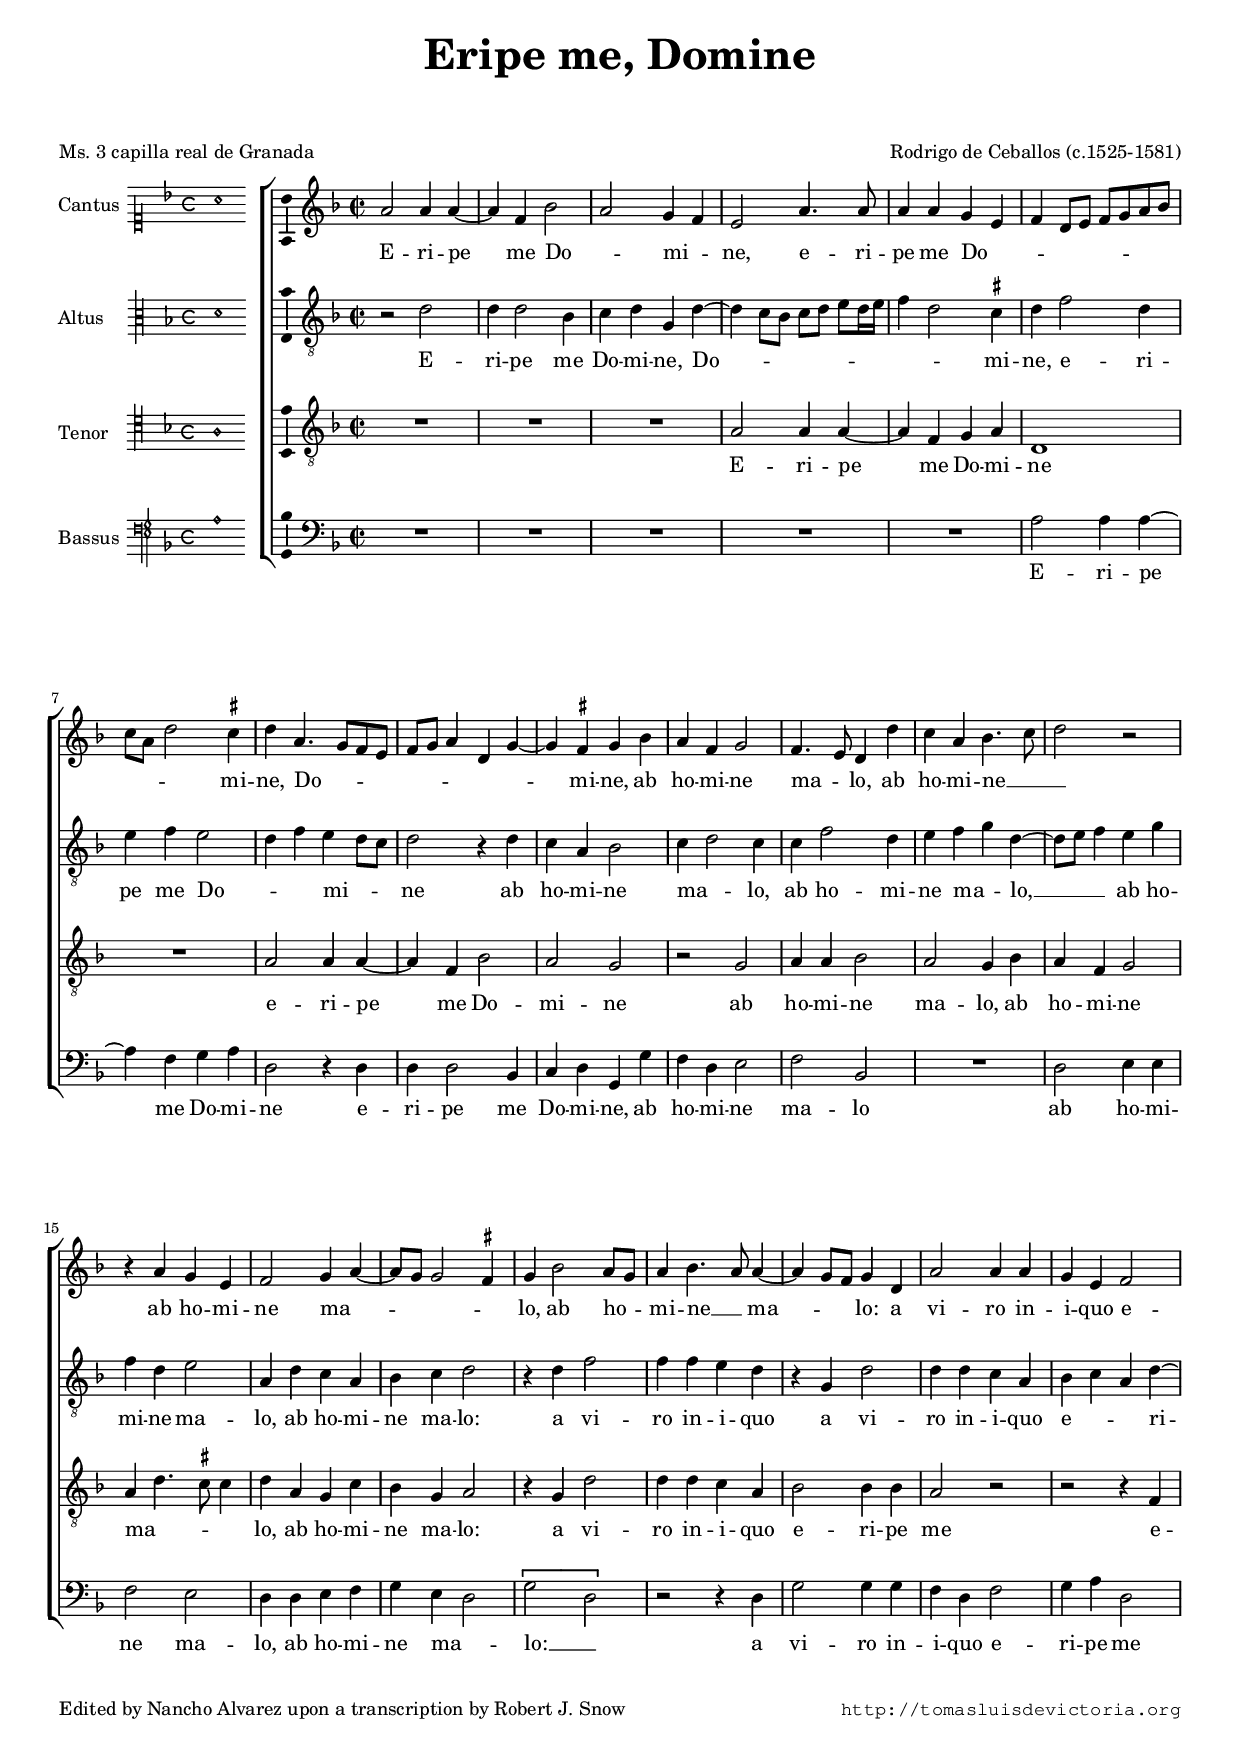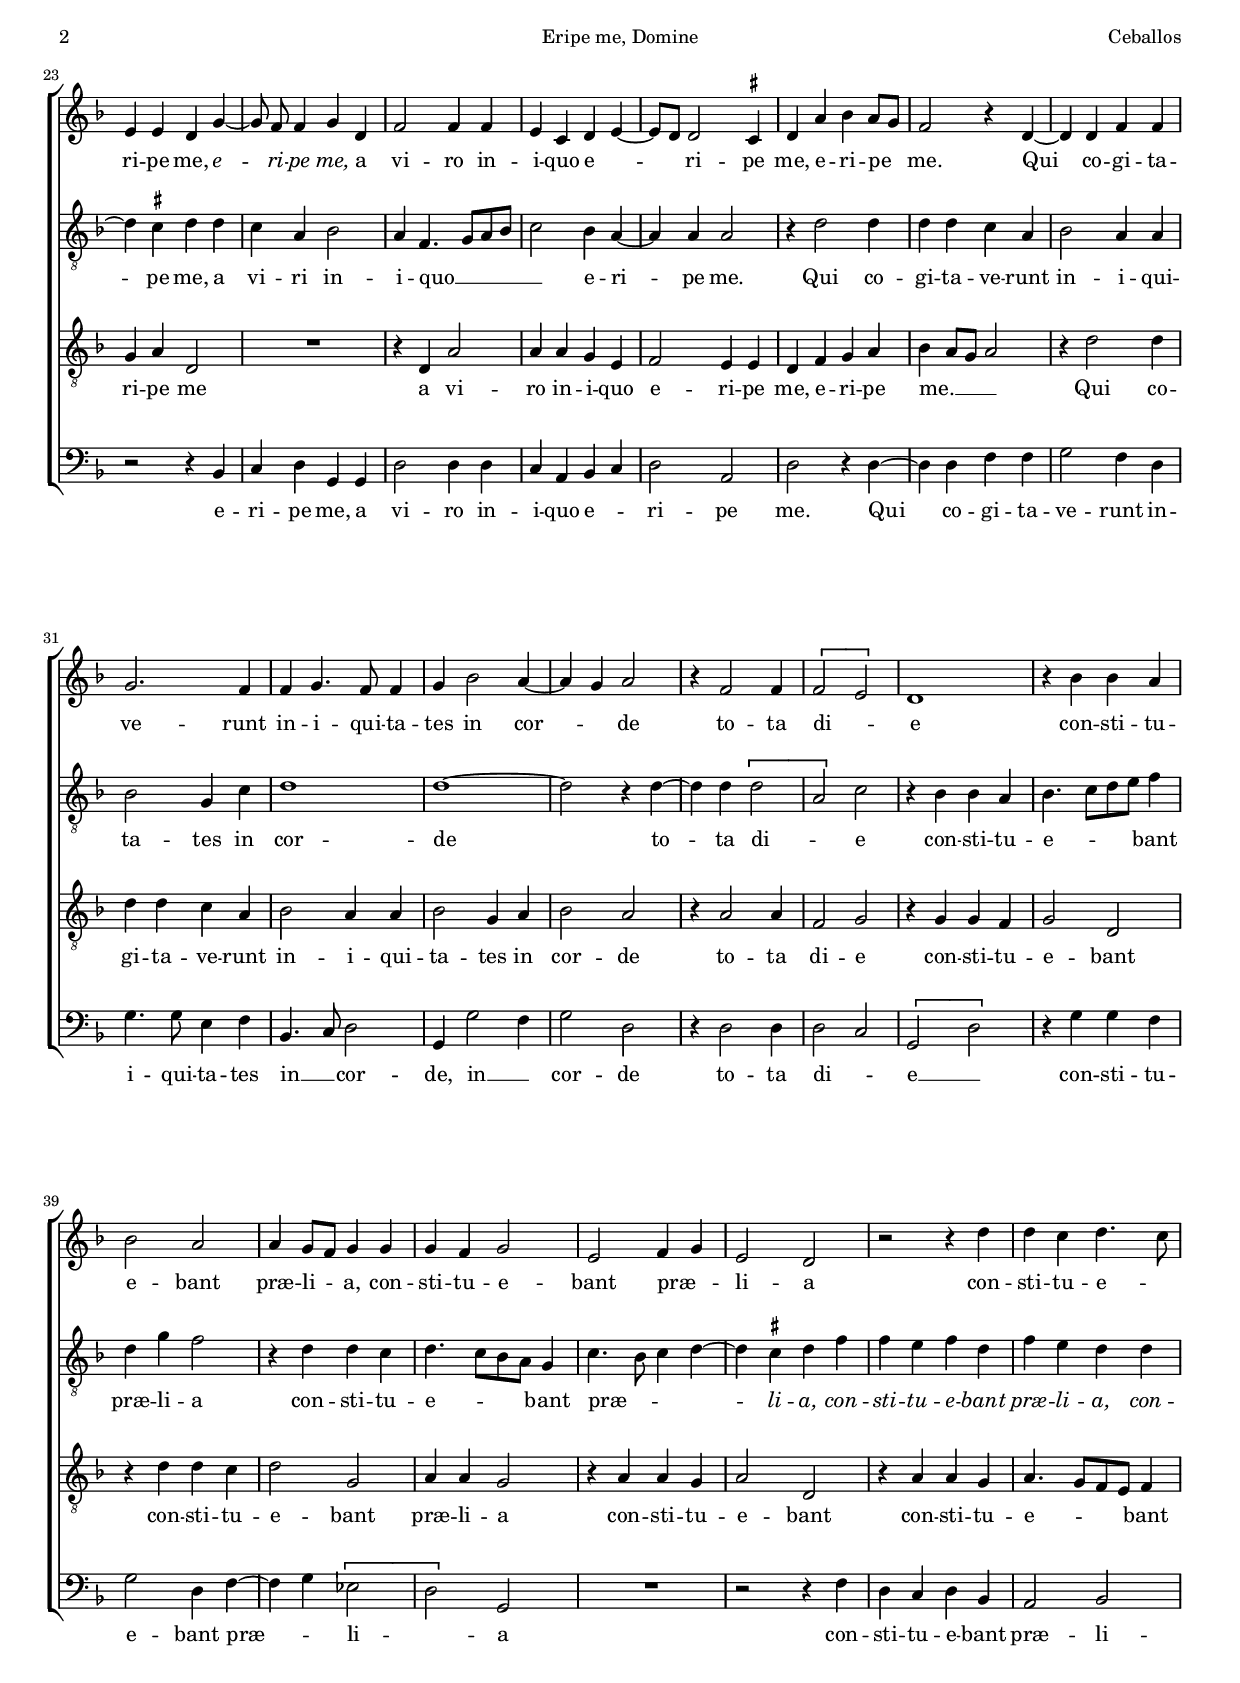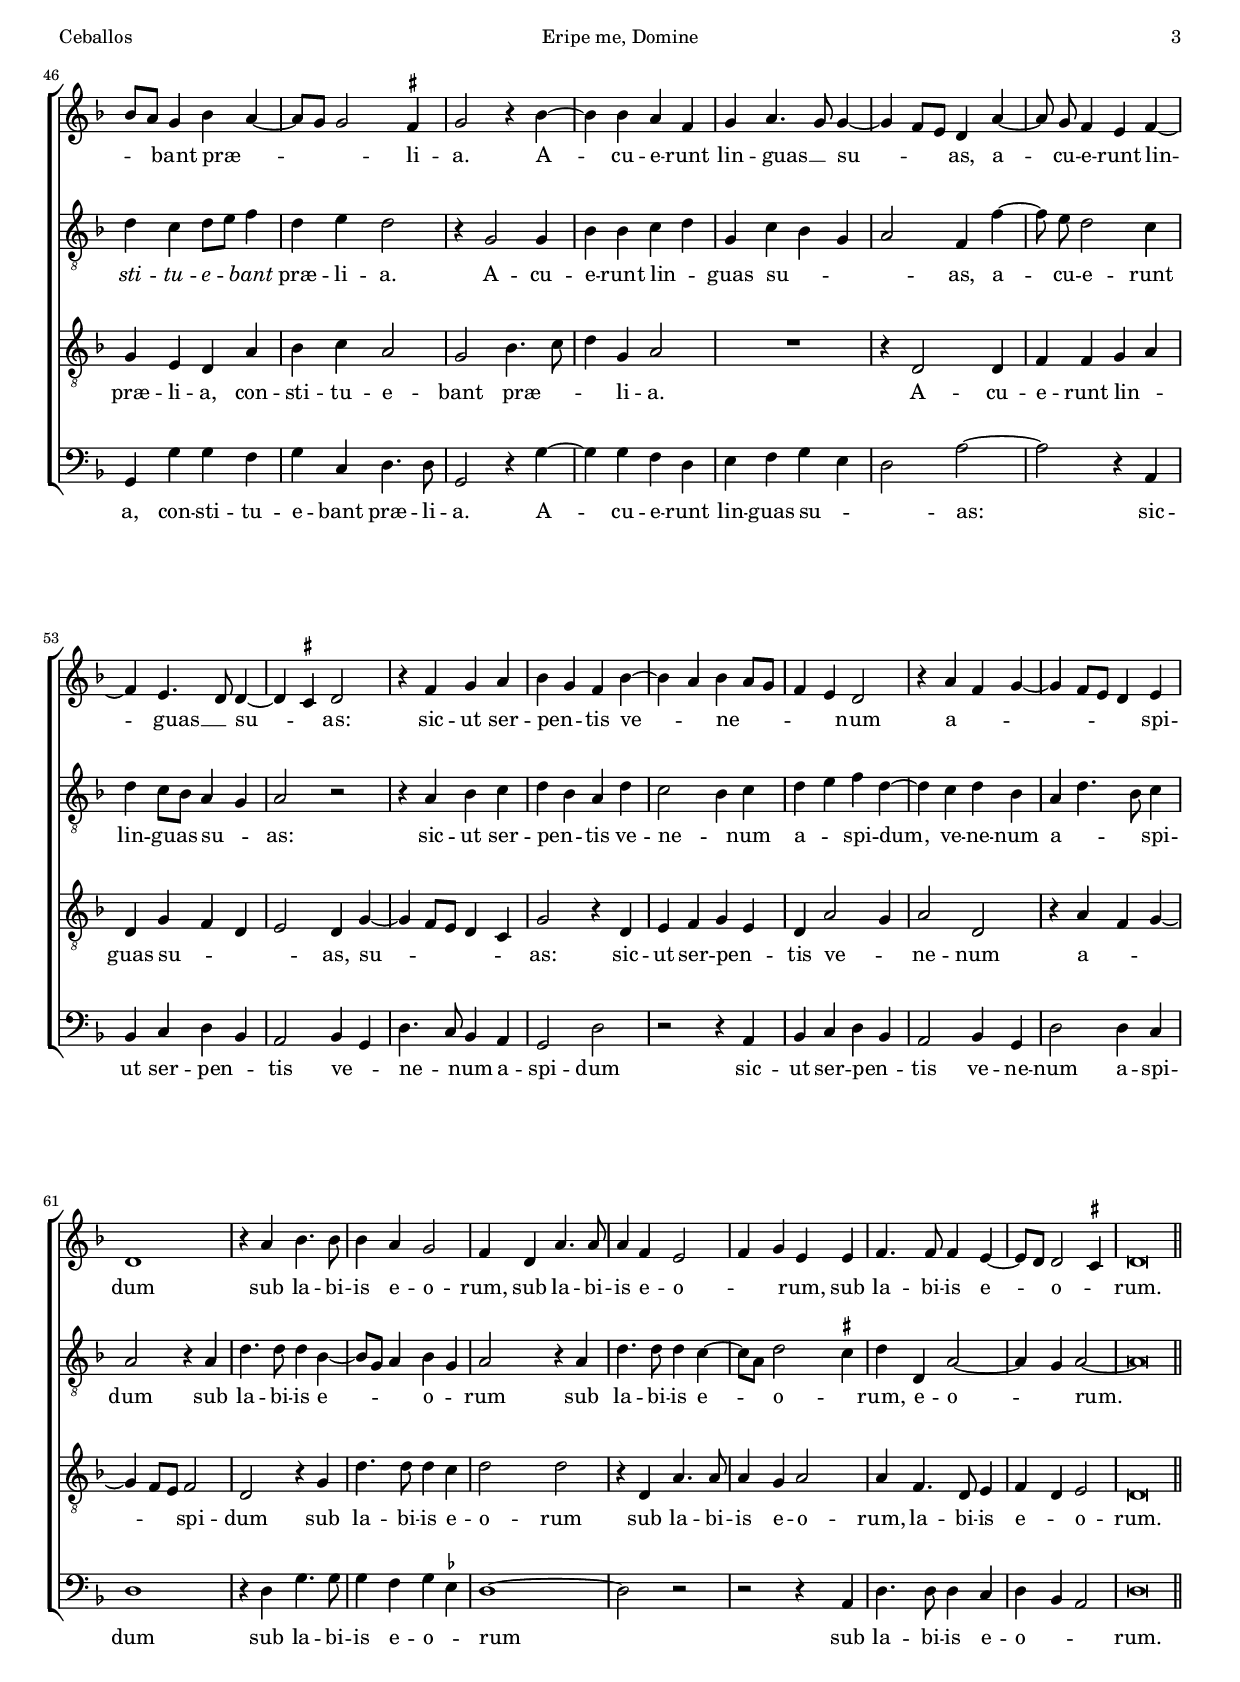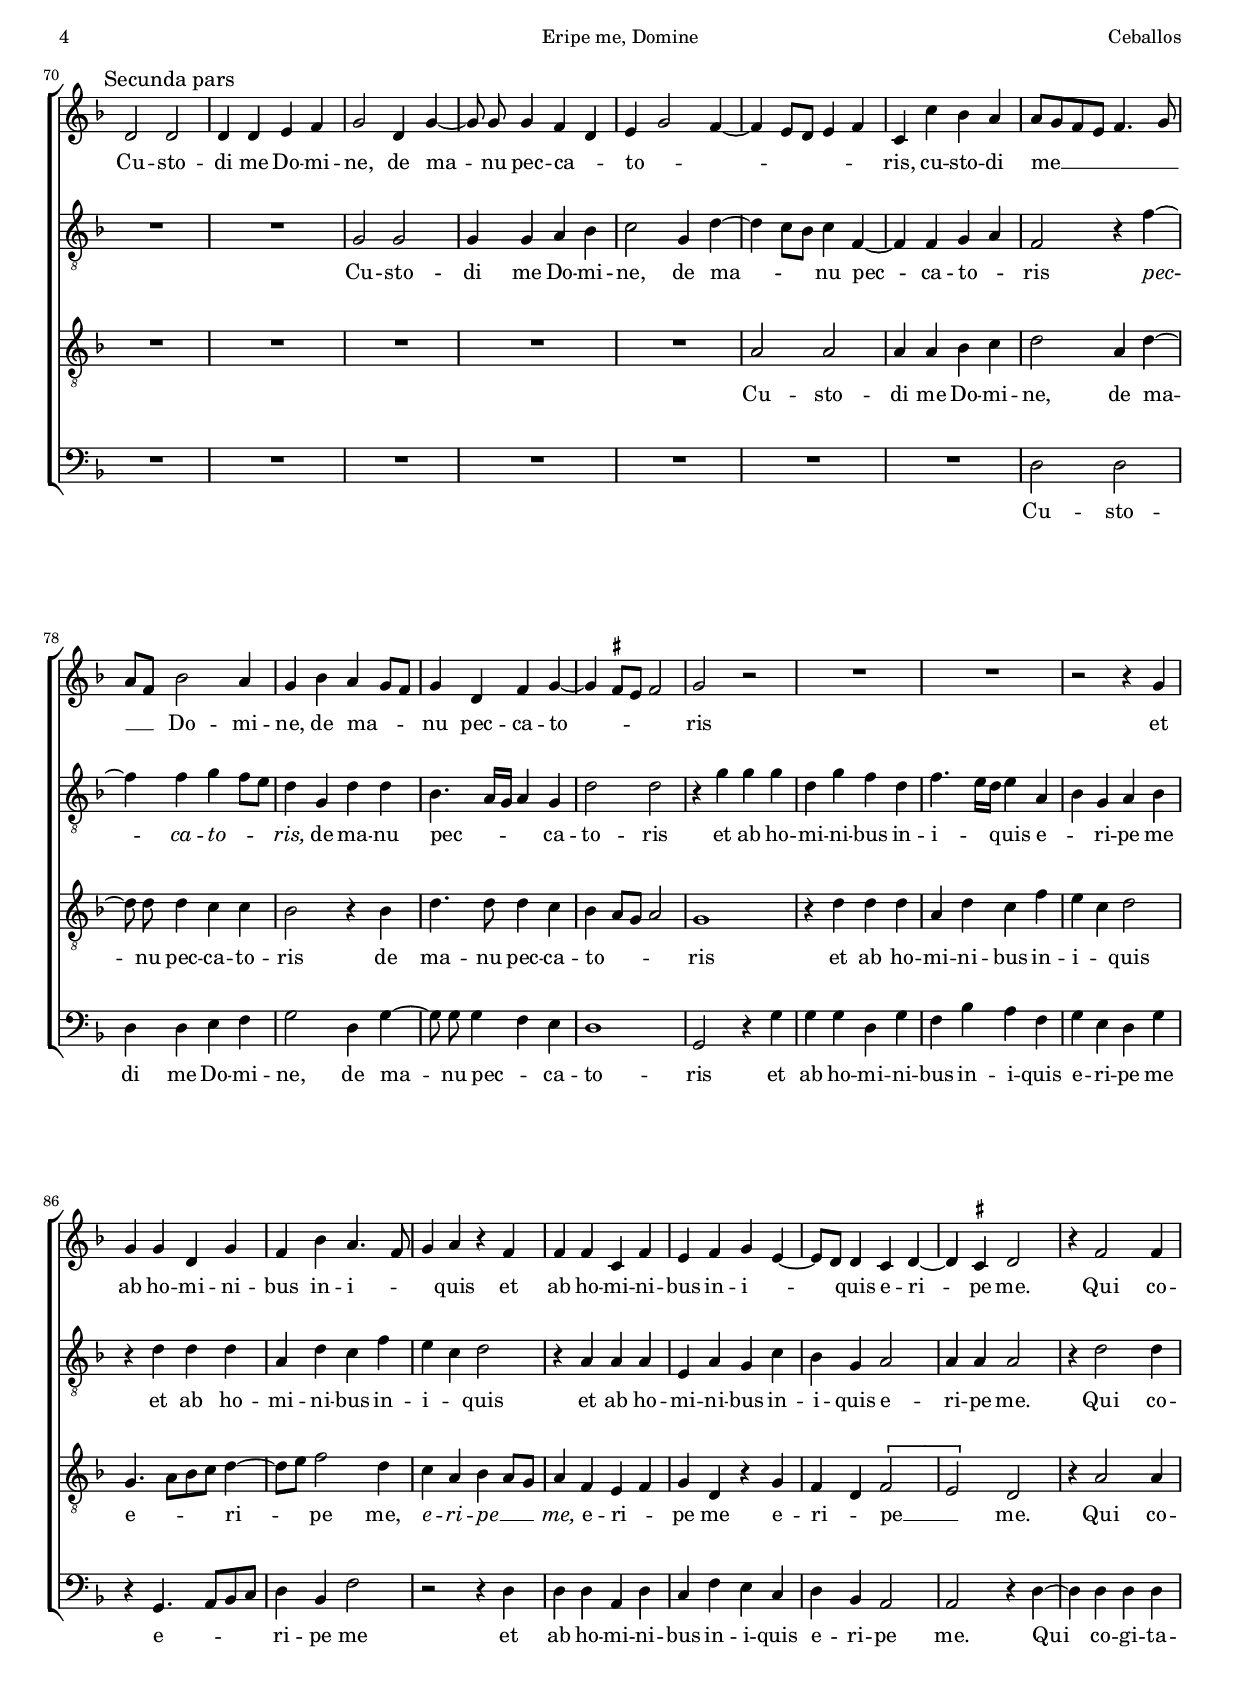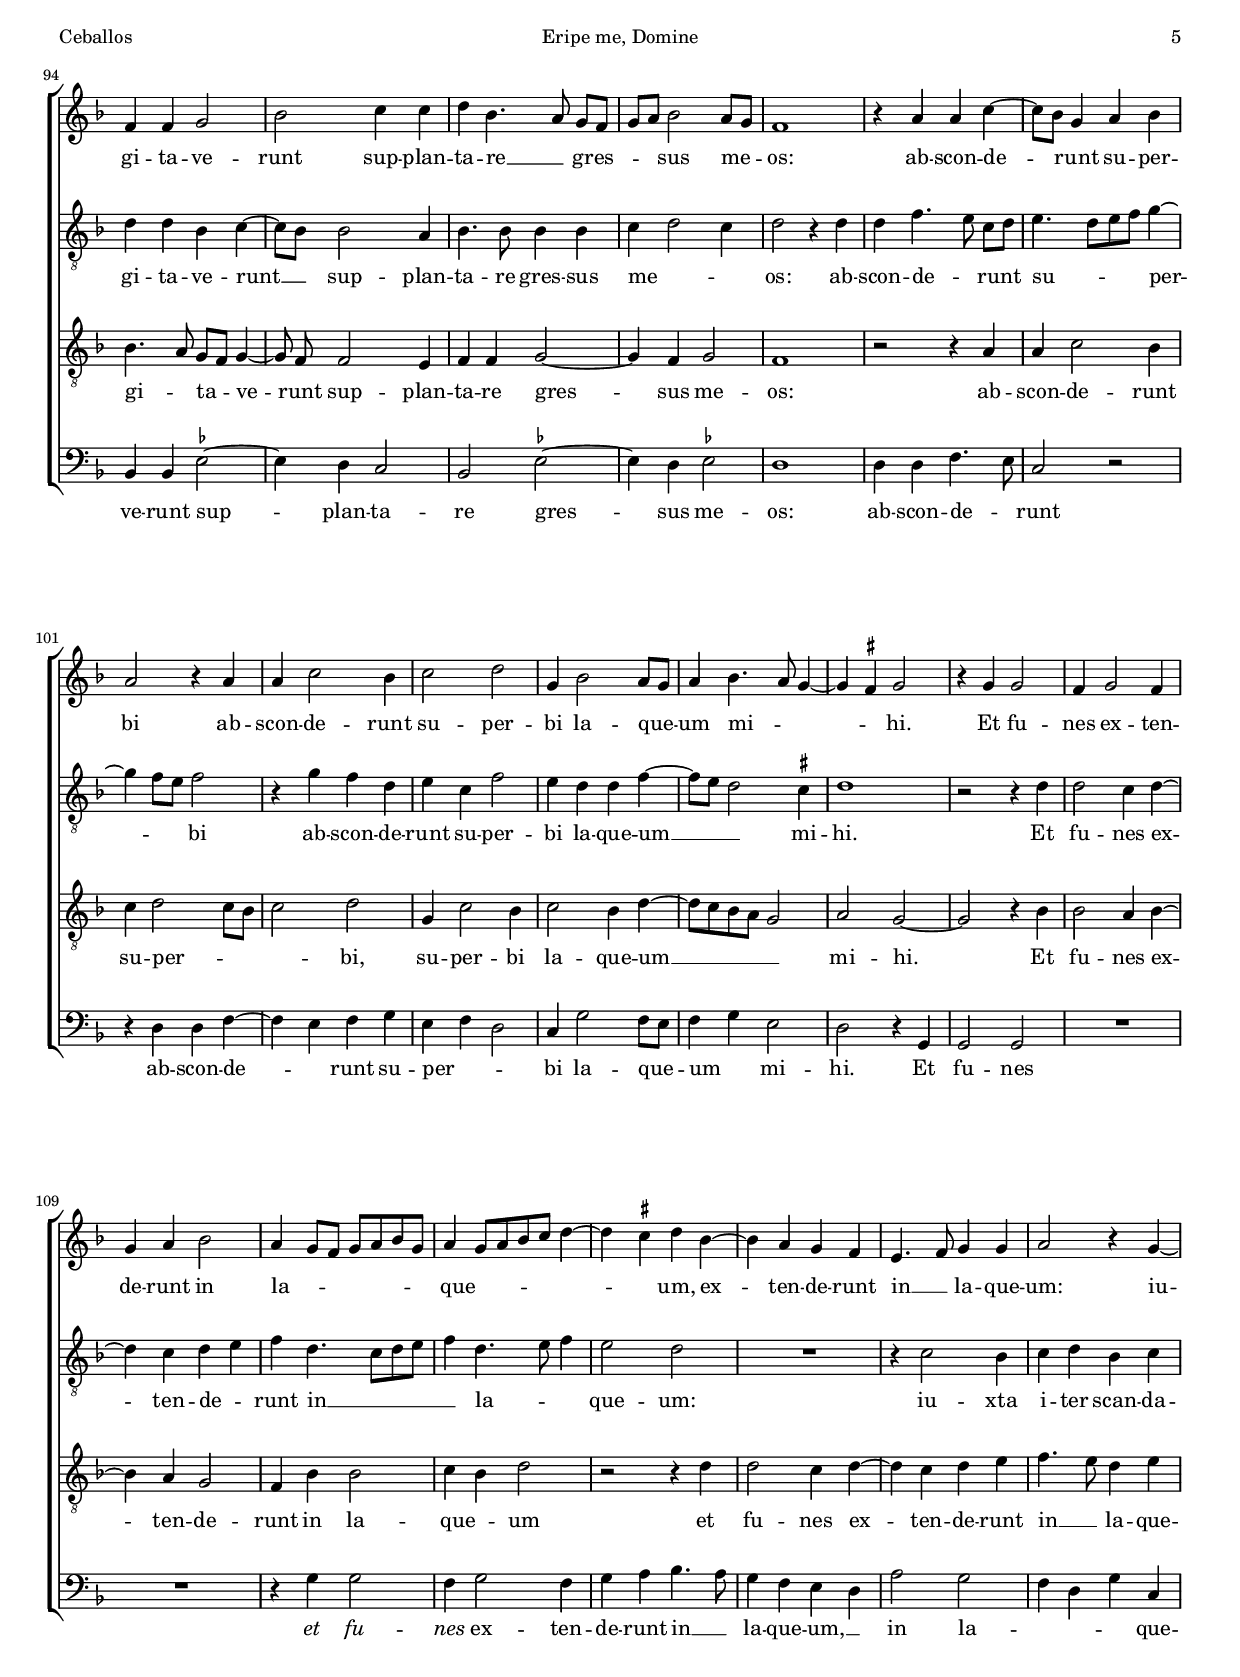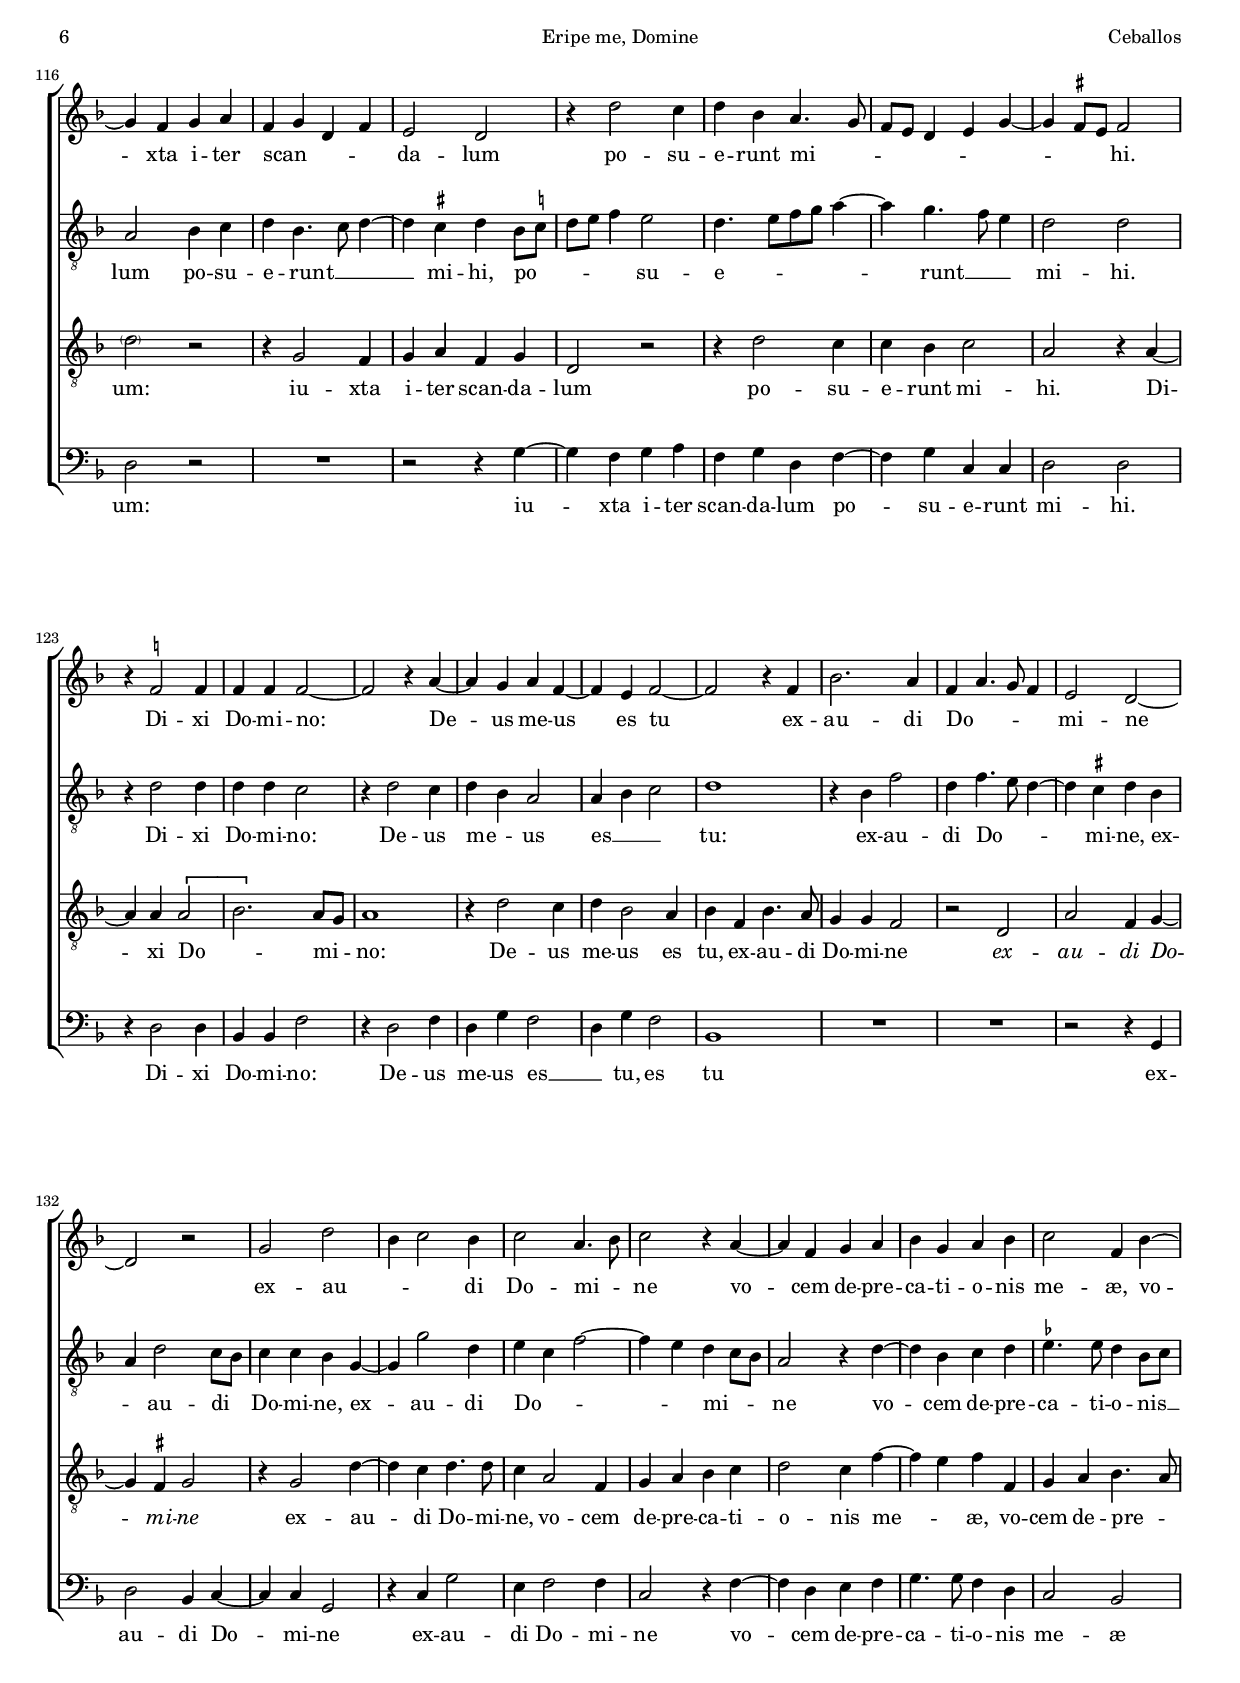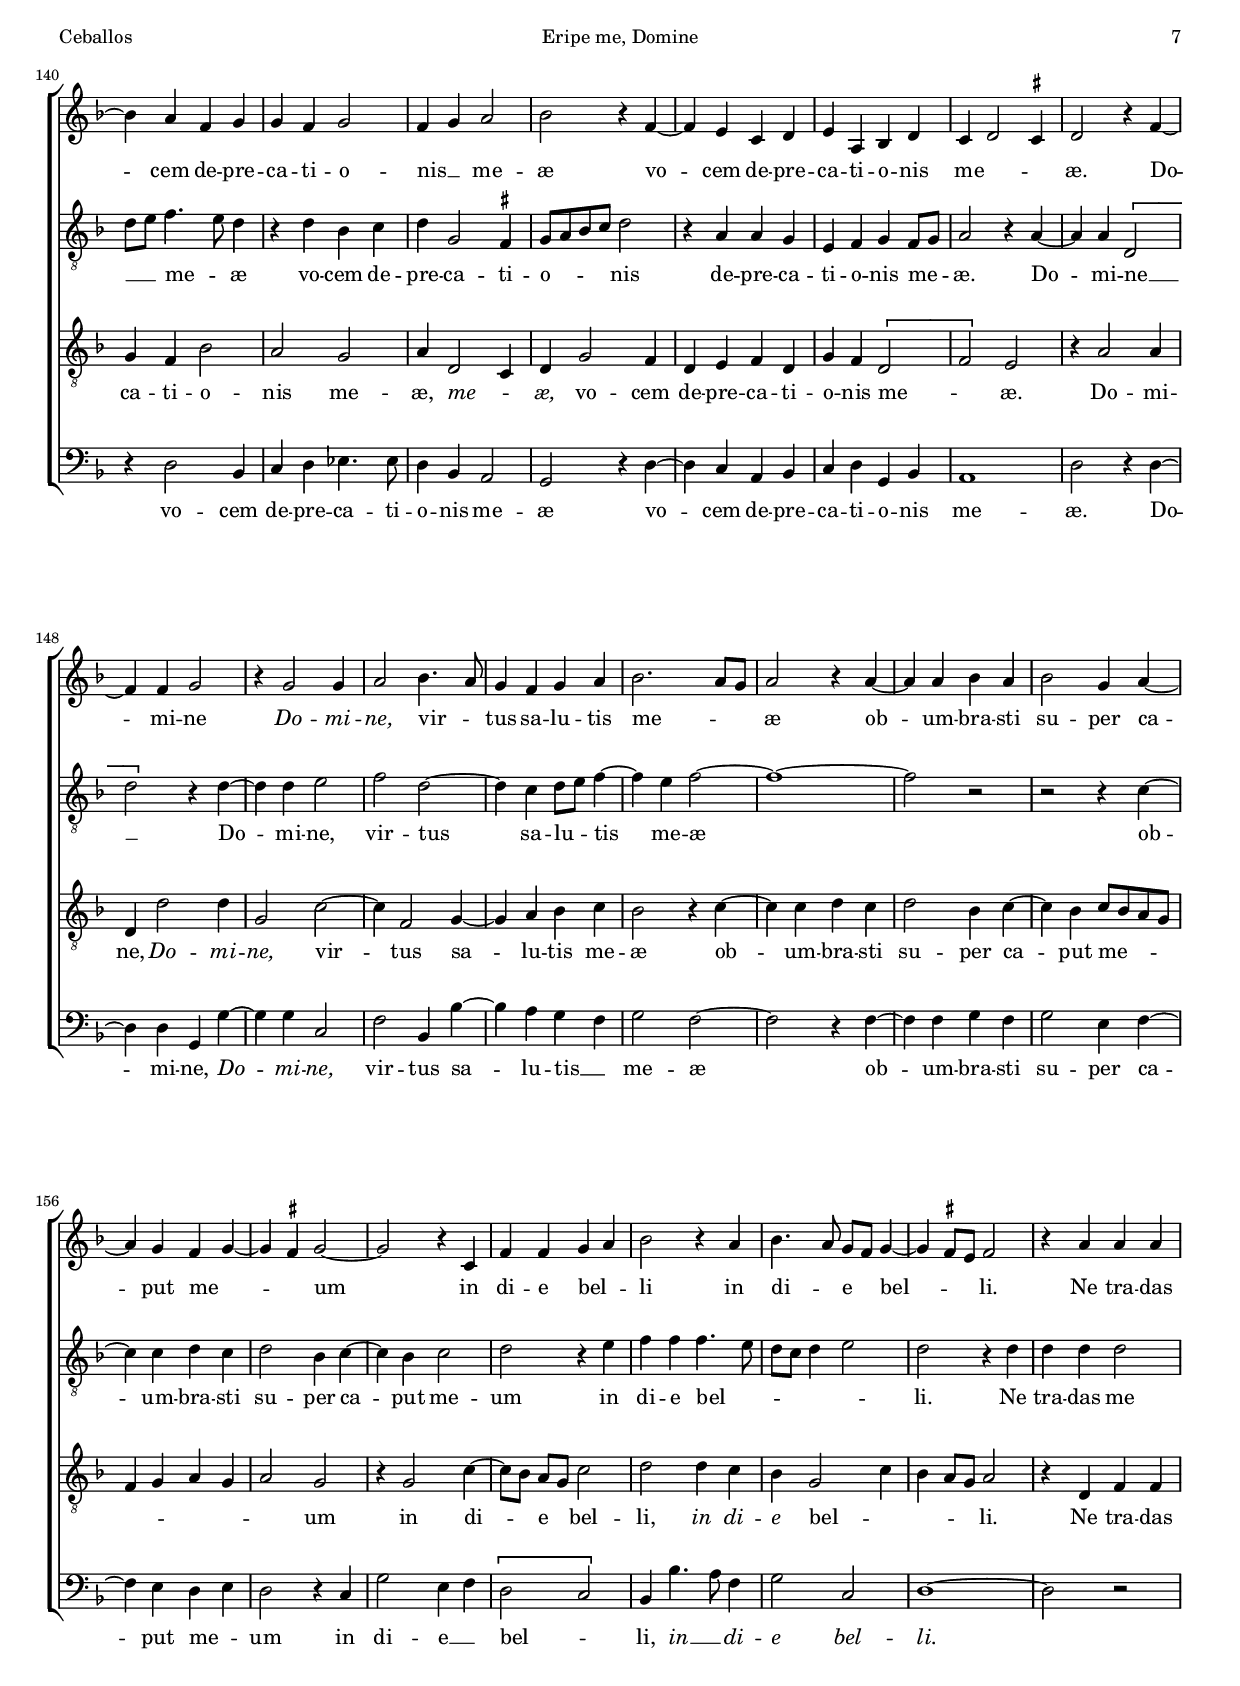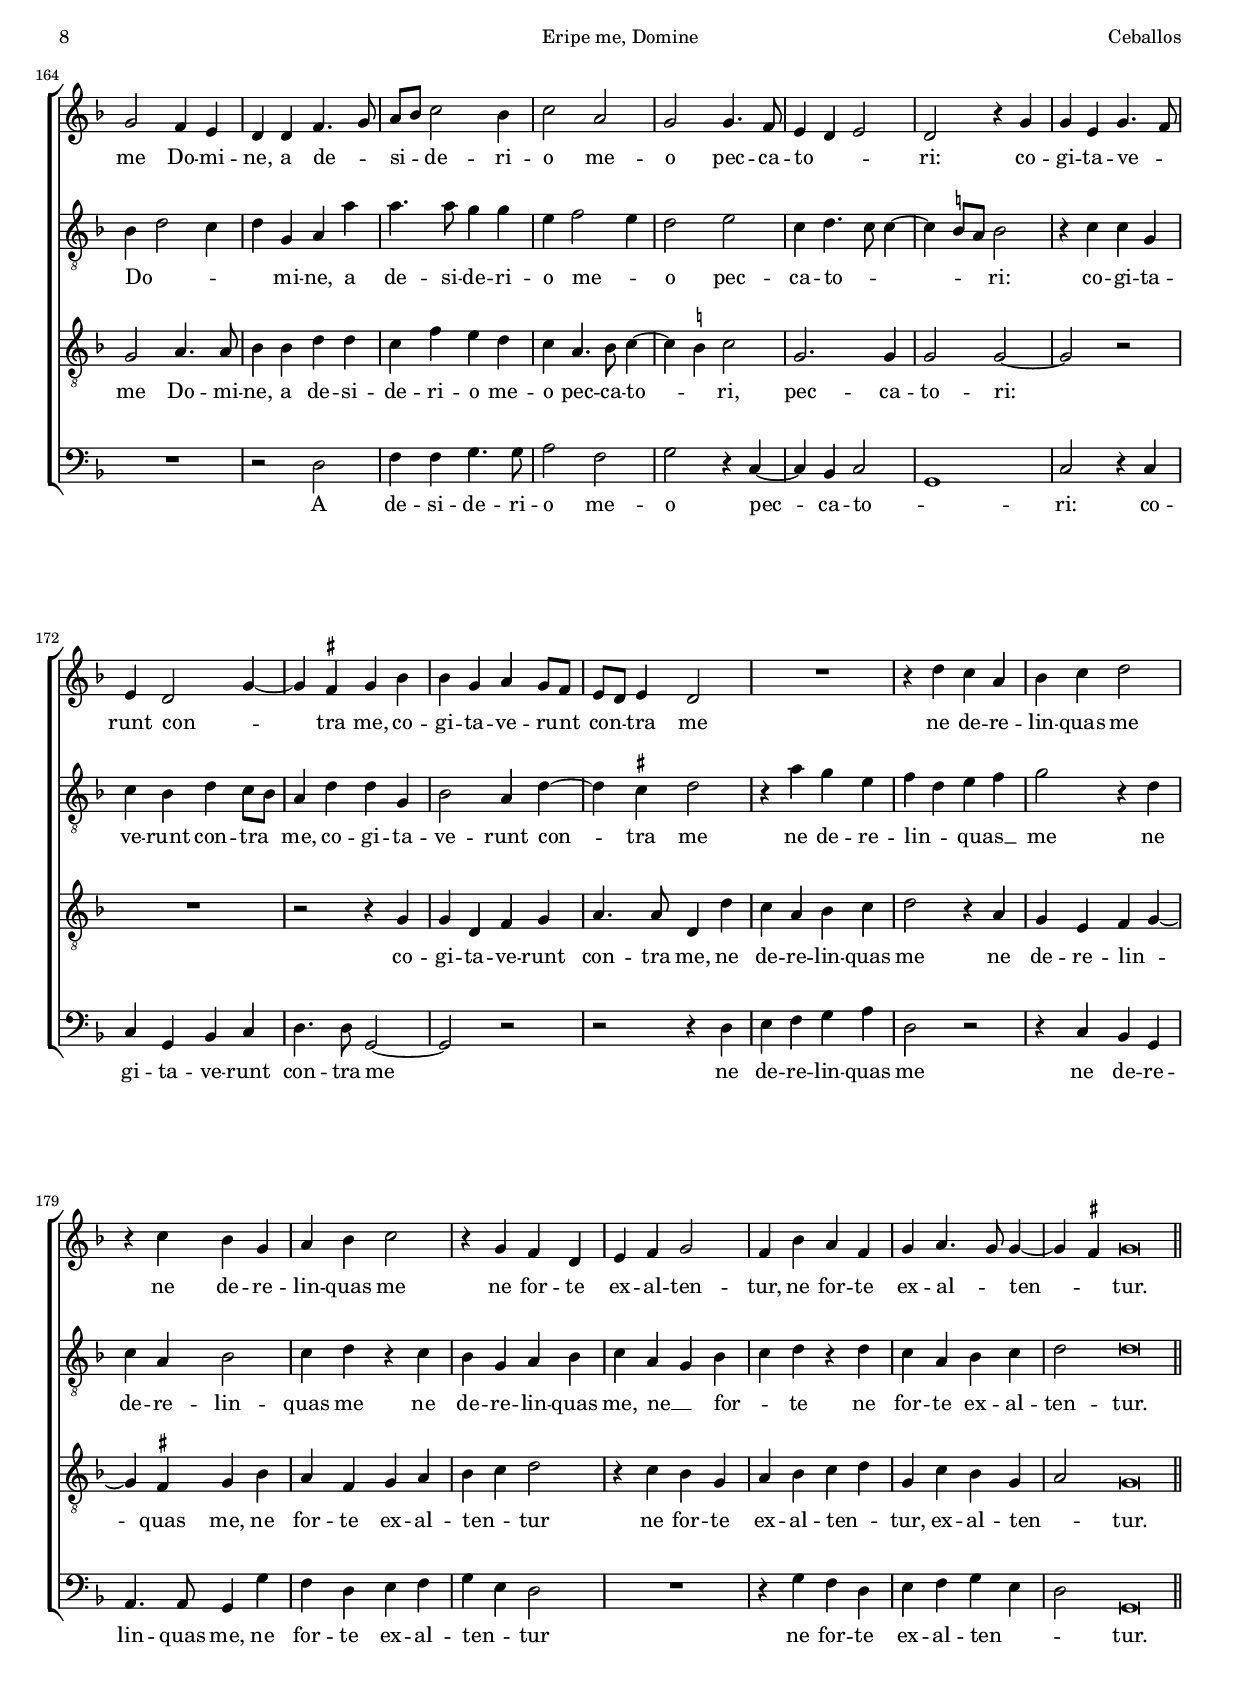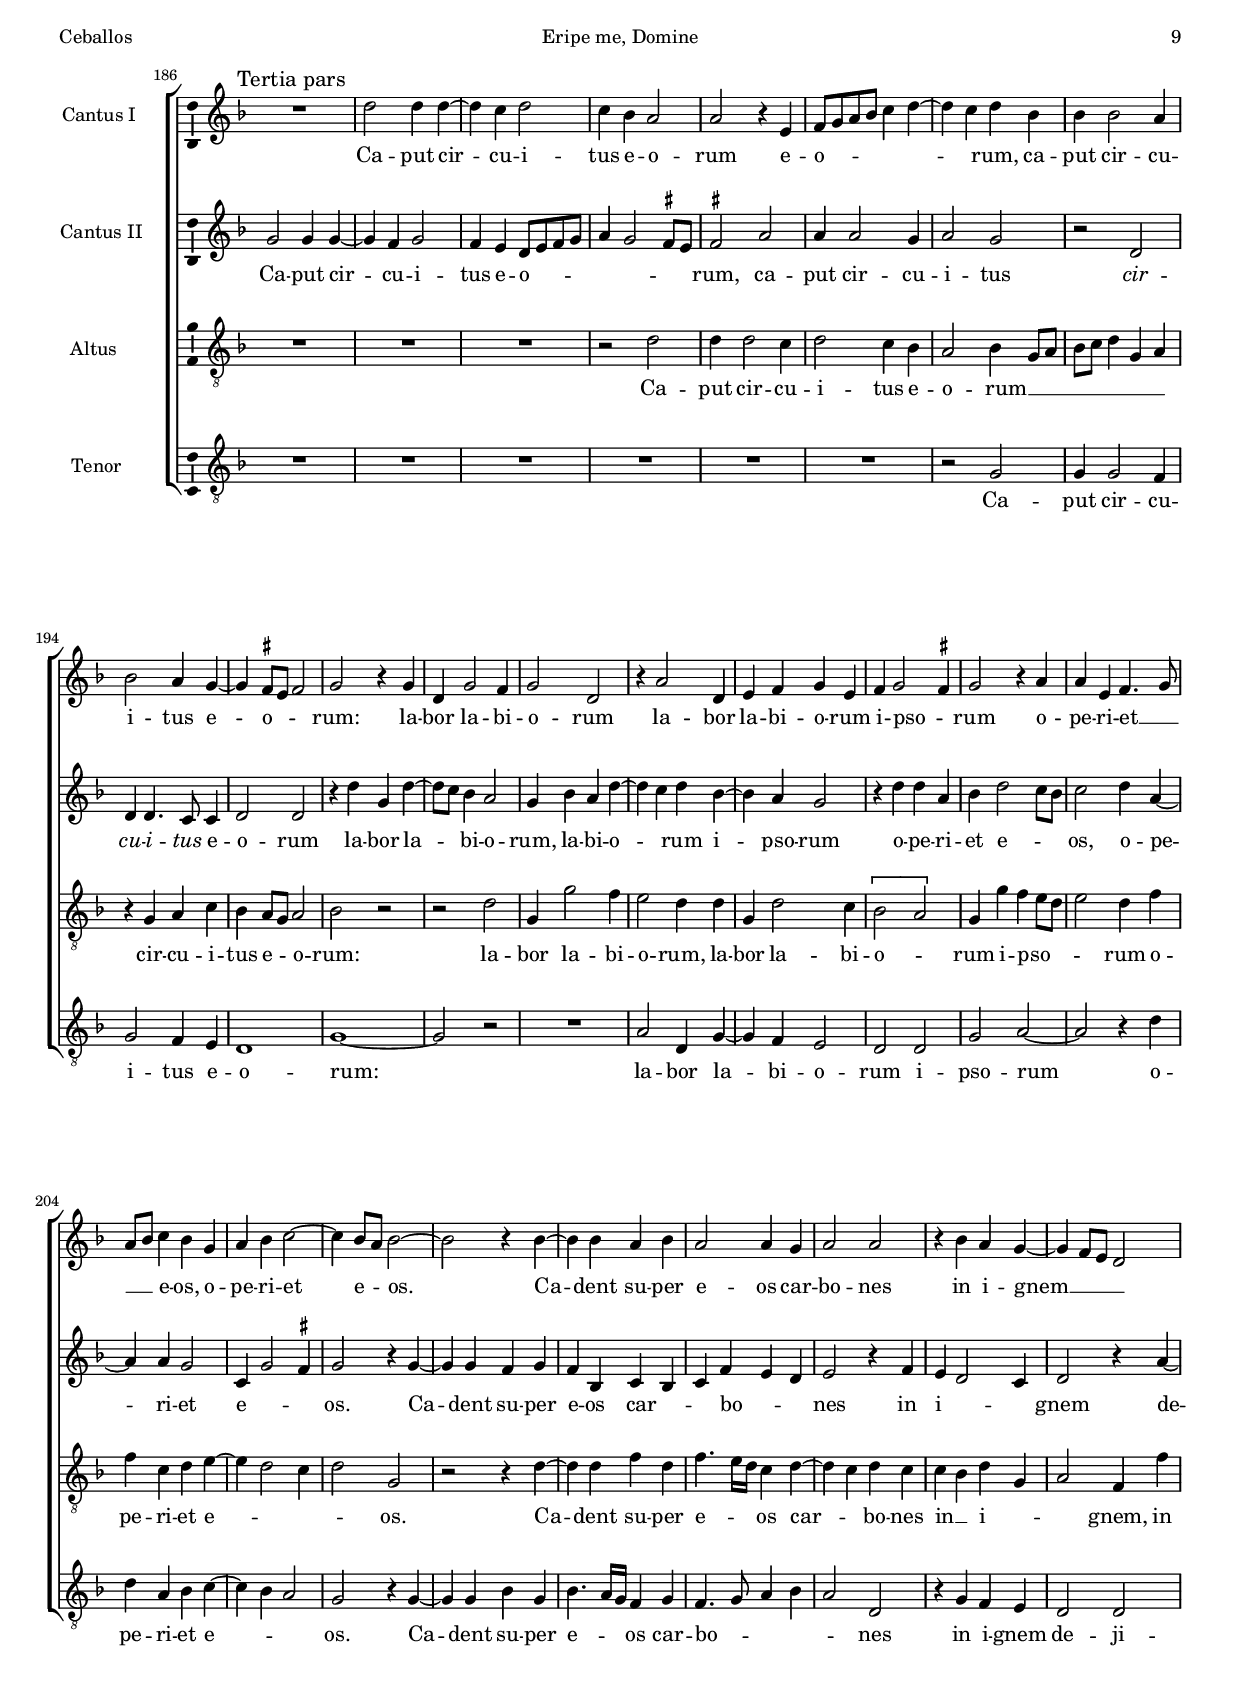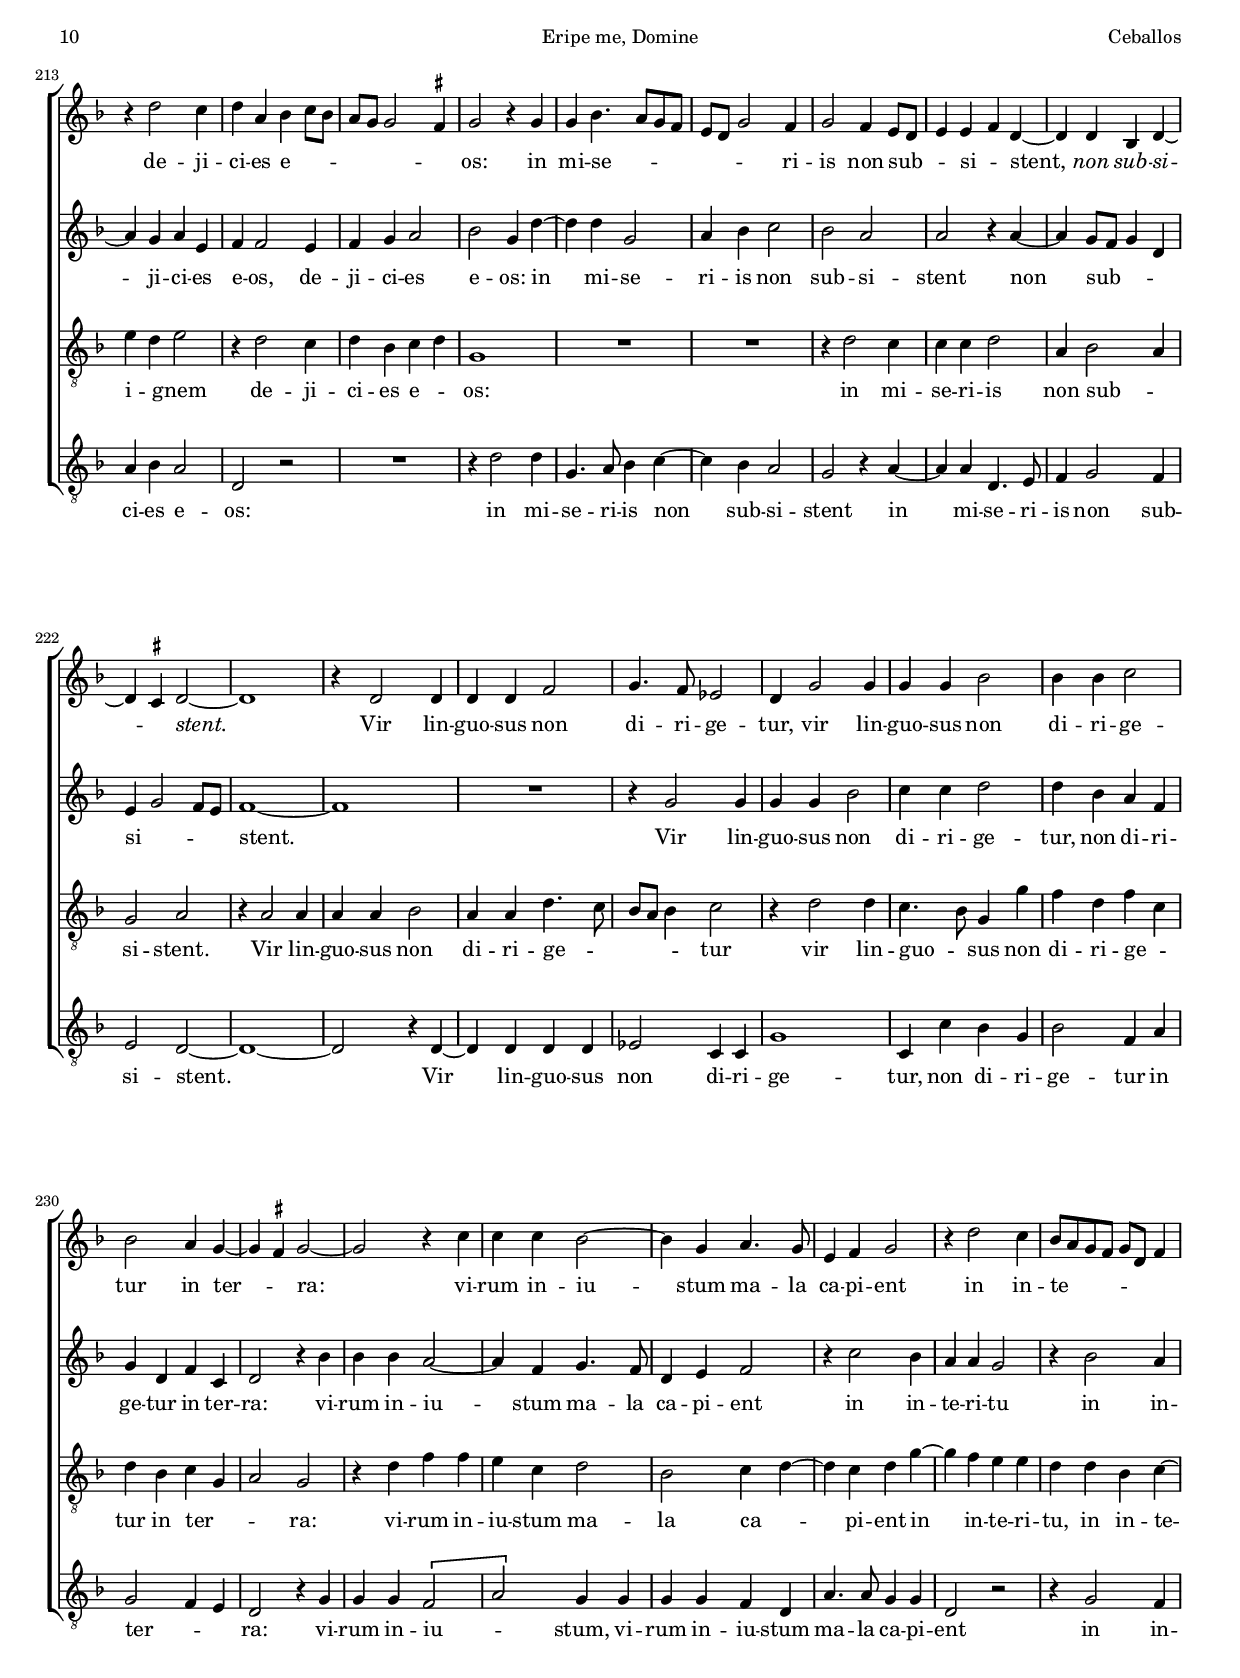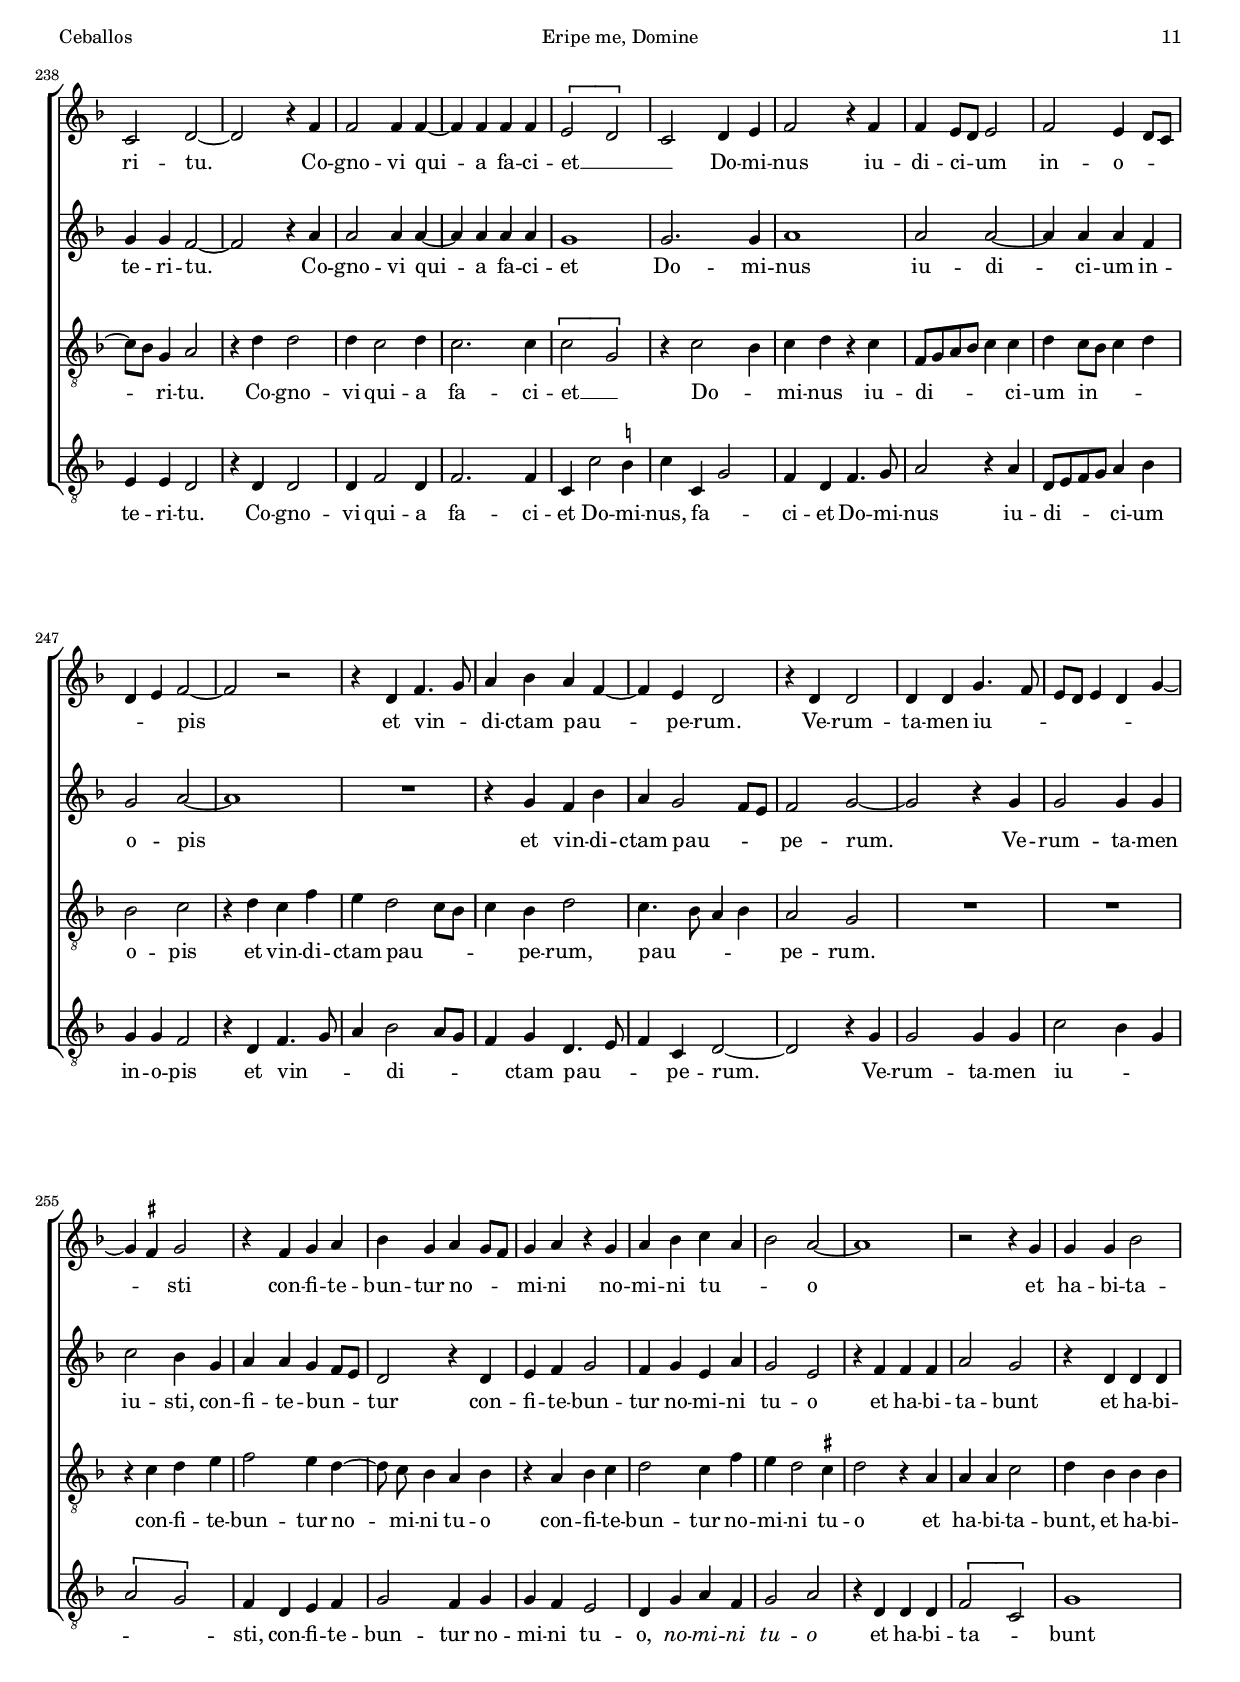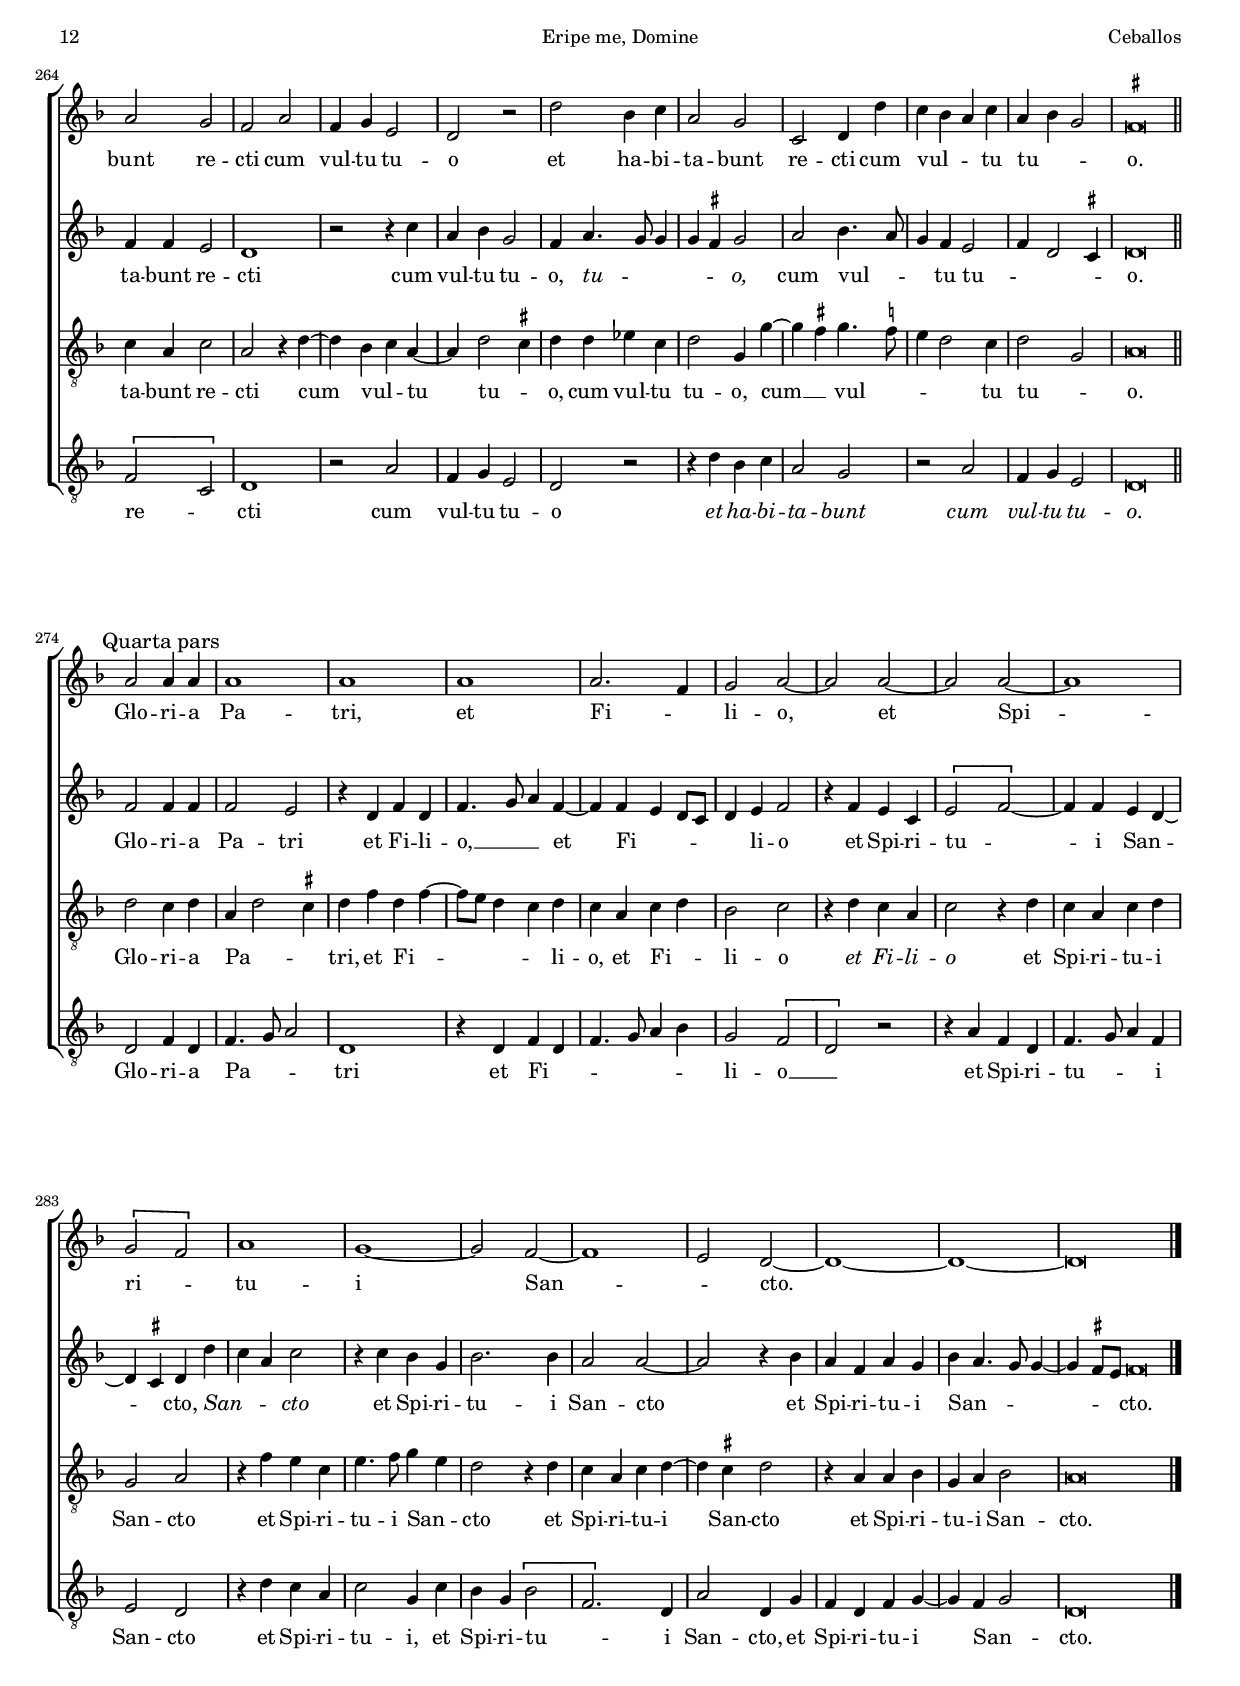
\version "2.18.0"

#(set-default-paper-size "a4")
#(set-global-staff-size 16.4)
#(ly:set-option 'point-and-click #f)
%mobile -s15.5 -i3.2

italicas=\override LyricText.font-shape = #'italic
rectas=\override LyricText.font-shape = #'upright
ss=\once \set suggestAccidentals = ##t
incipitwidth = 20
mtempo={\tempo 4 = 100}
mtempob={\tempo 4 = 50}
mt=#(define-music-function (parser location offset) (number?) ; move lyric text
      #{ \once \override LyricText.X-offset = -$offset #})

htitle="Eripe me, Domine"
hcomposer="Ceballos"

\header {
	title=\markup{\fontsize #3 "Eripe me, Domine"}
	%subtitle=""
	subsubtitle=\markup{\null \vspace #2 }
	composer="Rodrigo de Ceballos (c.1525-1581)"
        pdfauthor=\composer
	%opus="(-)"
	poet=\markup{"Ms. 3 capilla real de Granada"}
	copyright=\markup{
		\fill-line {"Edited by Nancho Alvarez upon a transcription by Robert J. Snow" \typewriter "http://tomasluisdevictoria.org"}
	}
%	tagline=""
}

global={\key f \major \time 2/2 \skip 1*69 \bar "||" \break
        \override Score.RehearsalMark.break-visibility=#end-of-line-invisible
        \override Score.RehearsalMark.self-alignment-X=#left
        \mark \markup{\fontsize #-1 "Secunda pars"}
        \skip 1*116 \bar "||" 
}


cantus=\relative c''{
	a2 a4 a ~
	a f bes2
	a g4 f
	e2 a4. a8
	a4 a g e
	f d8 e f g a bes
	c8 a d2 \ss cis4
	d4 a4. g8 f e
	f g a4 d, g ~
	g \ss fis g bes
	a f g2
	f4. e8 d4 d'
	c a bes4. c8
	d2 r
	r4 a g e
	f2 g4 a ~
	a8 g g2 \ss fis4
	g4 bes2 a8 g
	a4 bes4. a8 a4 ~
	a g8 f g4 d
	a'2 a4 a
	g e f2
	e4 e d g ~
	g8 \noBeam f f4 g d
	f2 f4 f
	e c d e ~
	e8 d d2 \ss cis4
	d4 a' bes a8 g
	f2 r4 d ~
	d d f f
	g2. f4
	f g4. f8 f4
	g bes2 a4 ~
	a4 g a2
	r4 f2 f4
	\[f2 e\]
	d1
	r4 bes' bes a
	bes2 a
	a4 g8 f g4 g
	g f g2
	e f4 g
	e2 d
	r2 r4 d'
	d c d4. c8
	bes8 a g4 bes a ~
	a8 g g2 \ss fis4
	g2 r4 bes ~
	bes4 bes a f
	g a4. g8 g4 ~
	g f8 e d4 a' ~
	a8 \noBeam g f4 e f ~
	f e4. d8 d4 ~
	d \ss cis4 d2
	r4 f g a
	bes g f bes ~
	bes a bes a8 g
	f4 e d2
	r4 a' f g ~
	g f8 e d4 e 
	d1
	r4 a' bes4. bes8
	bes4 a g2
	f4 d a'4. a8
	a4 f e2
	f4 g e e
	f4. f8 f4 e ~
	e8 d d2 \ss cis4
	d\breve*1/2
	d2 d
	d4 d e f
	g2 d4 g ~
	g8 \noBeam g g4 f4 d
	e4 g2 f4 ~
	f e8 d e4 f
	c c' bes a
	a8 g f e f4. g8
	a f bes2 a4
	g bes a g8 f
	g4 d f g ~
	g4 \ss fis8 e fis2
	g2 r
	R1*2
	r2 r4 g
	g g d g
	f bes a4. f8
	g4 a r f
	f f c f
	e f g e ~
	e8 d d4 c d ~
	d \ss cis d2
	r4 f2 f4
	f f g2
	bes2 c4 c
	d bes4. a8 g[ f] 
	g a bes2 a8 g
	f1
	r4 a a c ~
	c8 bes g4 a bes
	a2 r4 a
	a c2 bes4
	c2 d
	g,4 bes2 a8 g
	a4 bes4. a8 g4 ~
	g \ss fis g2
	r4 g g2
	f4 g2 f4
	g a bes2
	a4 g8 f g a bes g
	a4 g8[ a bes c] d4 ~
	d \ss cis d bes ~
	bes a g f
	e4. f8 g4 g
	a2 r4 g ~
	g4 f g a
	f g d f
	e2 d
	r4 d'2 c4
	d bes a4. g8
	f e d4 e g ~
	g \ss fis8 e fis2
	r4 \ss f!2 f4
	f f f2 ~
	f2 r4 a ~
	a g a f ~
	f e f2 ~
	f r4 f
	bes2. a4
	f a4. g8 f4
	e2 d ~
	d r
	g2 d'
	bes4 c2 bes4
	c2 a4. bes8
	c2 r4 a ~
	a4 f g a
	bes g a bes
	c2 f,4 bes ~
	bes4 a f g
	g f g2
	f4 g a2
	bes2 r4 f ~
	f e c d
	e a, bes d
	c4 d2 \ss cis4
	d2 r4 f ~
	f f g2
	r4 g2 g4
	a2 bes4. a8
	g4 f g a
	bes2. a8 g 
	a2 r4 a ~
	a a bes a
	bes2 g4 a ~ % duplicacion de nota retardada!
	a g f g ~
	g \ss fis g2 ~
	g r4 c,
	f f g a
	bes2 r4 a
	bes4. a8 g f g4 ~
	g \ss fis8 e fis2
	r4 a a a
	g2 f4 e
	d d f4. g8
	a bes c2 bes4
	c2 a
	g g4. f8
	e4 d e2
	d2 r4 g
	g e g4. f8
	e4 d2 g4 ~
	g \ss fis g bes
	bes g a g8 f
	e d e4 d2
	R1
	r4 d' c a
	bes c d2
	r4 c bes g
	a bes c2
	r4 g f d
	e f g2
	f4 bes a f
	g a4. g8 g4 ~
	g4 \ss fis \mtempob g\breve*1/4 \mtempo
}

altus=\relative c'{
	r2 d
	d4 d2 bes4
	c d g, d' ~
	d4 c8 bes c[ d] e[ d16 e]
	f4 d2 \ss cis4
	d4 f2 d4
	e4 f e2
	d4 f e d8 c
	d2 r4 d
	c a bes2
	c4 d2 c4
	c4 f2 d4
	e4 f g d ~
	d8 e f4 e g
	f d e2
	a,4 d c a
	bes c d2
	r4 d f2
	f4 f e d
	r4 g, d'2
	d4 d c a
	bes c a d ~
	d \ss cis4 d d
	c4 a bes2
	a4 f4. g8 a bes
	c2 bes4 a ~
	a a a2
	r4 d2 d4
	d d c a
	bes2 a4 a
	bes2 g4 c
	d1
	d ~
	d2 r4 d ~
	d d \[d2
	a\] c
	r4 bes bes a
	bes4. c8[ d e] f4
	d4 g f2
	r4 d d c
	d4. c8[ bes a] g4
	c4. bes8 c4 d ~
	d4 \ss cis d f
	f e f d
	f e d d
	d c d8 e f4
	d e d2
	r4 g,2 g4
	bes4 bes c d
	g, c bes g
	a2 f4 f' ~
	f8 \noBeam e d2 c4
	d c8 bes a4 g
	a2 r
	r4 a bes c
	d bes a d
	c2 bes4 c
	d e f d ~
	d c d bes
	a4 d4. bes8 c4
	a2 r4 a
	d4. d8 d4 bes4 ~
	bes8 g a4 bes g
	a2 r4 a
	d4. d8 d4 c ~
	c8 a d2 \ss cis4
	d4 d, a'2 ~
	a4 g a2 ~
	a\breve*1/2
	R1*2
	g2 g
	g4 g a bes
	c2 g4 d' ~
	d c8 bes c4 f, ~
	f f g a
	f2 r4 f' ~
	f4 f g f8 e
	d4 g, d' d
	bes4. a16 g a4 g
	d'2 d
	r4 g g g
	d g f d
	f4. e16 d e4 a,
	bes4 g a bes
	r4 d d d
	a d c f
	e c d2
	r4 a a a
	e a g c
	bes g a2
	a4 a a2
	r4 d2 d4
	d d bes c ~
	c8 bes bes2 a4
	bes4. bes8 bes4 bes
	c4 d2 c4
	d2 r4 d
	d f4. e8 c8[ d]
	e4. d8[ e f] g4 ~
	g4 f8 e f2
	r4 g f d
	e c f2
	e4 d d f ~
	f8 e d2 \ss cis4
	d1
	r2 r4 d
	d2 c4 d ~
	d c d e
	f4 d4. c8 d e
	f4 d4. e8 f4
	e2 d
	R1
	r4 c2 bes4
	c d bes c
	a2 bes4 c 
	d4 bes4. c8 d4 ~
	d \ss cis d bes8 \ss c
	d8 e f4 e2
	d4. e8[ f g] a4 ~
	a4 g4. f8 e4
	d2 d
	r4 d2 d4
	d d c2
	r4 d2 c4
	d bes a2
	a4 bes c2
	d1
	r4 bes f'2
	d4 f4. e8 d4 ~
	d \ss cis d bes
	a d2 c8 bes
	c4 c bes g ~
	g4 g'2 d4
	e c f2 ~
	f4 e d c8 bes
	a2 r4 d ~
	d bes c d
	\ss ees4. ees8 d4 bes8 c
	d e f4. e8 d4 % Snow d e f4. \ss ees8 d4
	r4 d bes c
	d g,2 \ss fis4
	g8 a bes c d2
	r4 a a g
	e f g f8 g
	a2 r4 a ~
	a a \[d,2
	d'\] r4 d ~
	d d e2
	f d ~
	d4 c d8 e f4 ~
	f4 e f2 ~
	f1 ~
	f2 r
	r2 r4 c ~
	c c d c
	d2 bes4 c ~
	c bes c2
	d r4 e
	f f f4. e8
	d8 c d4 e2
	d r4 d
	d d d2
	bes4 d2 c4
	d g, a a'
	a4. a8 g4 g
	e4 f2 e4
	d2 e
	c4 d4. c8 c4 ~
	c4 \ss b8 a b2
	r4 c c g
	c bes d c8 bes
	a4 d d g,
	bes2 a4 d ~
	d \ss cis d2
	r4 a' g e
	f d e f
	g2 r4 d
	c4 a bes2
	c4 d r c
	bes g a bes
	c a g bes
	c d r d
	c a bes c d2 d\breve*1/4
}

tenor=\relative c'{
	R1*3
	a2 a4 a ~
	a4 f g a
	d,1
	R1
	a'2 a4 a ~
	a4 f bes2
	a2 g
	r2 g
	a4 a bes2
	a2 g4 bes
	a f g2
	a4 d4. \ss cis8 cis4
	d4 a g c
	bes g a2
	r4 g d'2
	d4 d c a
	bes2 bes4 bes
	a2 r
	r2 r4 f
	g a d,2
	R1
	r4 d a'2
	a4 a g e
	f2 e4 e
	d f g a
	bes a8 g a2
	r4 d2 d4
	d4 d c a
	bes2 a4 a
	bes2 g4 a
	bes2 a
	r4 a2 a4
	f2 g
	r4 g g f
	g2 d
	r4 d' d c
	d2 g,
	a4 a g2
	r4 a a g
	a2 d,
	r4 a' a g
	a4. g8[ f e] f4
	g4 e d a'
	bes c a2
	g bes4. c8
	d4 g, a2
	R1
	r4 d,2 d4
	f4 f g a
	d, g f d
	e2 d4 g ~
	g f8 e d4 c
	g'2 r4 d
	e f g e
	d a'2 g4
	a2 d,
	r4 a' f g ~
	g4 f8 e f2
	d r4 g
	d'4. d8 d4 c
	d2 d
	r4 d, a'4. a8
	a4 g a2
	a4 f4. d8 e4
	f4 d e2
	d\breve*1/2
	R1*5
	a'2 a
	a4 a bes c
	d2 a4 d ~
	d8 \noBeam d d4 c c
	bes2 r4 bes
	d4. d8 d4 c
	bes4 a8 g a2
	g1
	r4 d' d d
	a d c f
	e c d2
	g,4. a8[ bes c] d4 ~
	d8 e f2 d4
	c4 a bes4 a8 g
	a4 f e f
	g d r g
	f d \[f2
	e\] d
	r4 a'2 a4
	bes4. a8 g f g4 ~
	g8 \noBeam f f2 e4
	f4 f g2 ~
	g4 f g2
	f1
	r2 r4 a
	a c2 bes4
	c4 d2 c8 bes
	c2 d
	g,4 c2 bes4
	c2 bes4 d ~
	d8 c bes a g2
	a g ~
	g2 r4 bes
	bes2 a4 bes ~
	bes a g2
	f4 bes bes2
	c4 bes d2
	r2 r4 d
	d2 c4 d ~
	d c d e
	f4. e8 d4 e
	\parenthesize d2 r % Snow e2 r
	r4 g,2 f4
	g a f g
	d2 r
	r4 d'2 c4
	c bes c2
	a2 r4 a ~
	a a \[a2
	bes2.\] a8 g
	a1
	r4 d2 c4
	d bes2 a4
	bes f bes4. a8
	g4 g f2
	r2 d
	a'2 f4 g ~
	g \ss fis g2
	r4 g2 d'4 ~
	d4 c d4. d8
	c4 a2 f4
	g a bes c
	d2 c4 f ~
	f e f f,
	g a bes4. a8
	g4 f bes2
	a g
	a4 d,2 c4
	d4 g2 f4
	d e f d
	g f \[d2
	f\] e
	r4 a2 a4
	d, d'2 d4
	g,2 c ~
	c4 f,2 g4 ~
	g4 a bes c
	bes2 r4 c ~
	c c d c 
	d2 bes4 c ~
	c4 bes c8 bes a g
	f4 g a g
	a2 g
	r4 g2 c4 ~
	c8[ bes] a[ g] c2
	d2 d4 c
	bes4 g2 c4
	bes4 a8 g a2
	r4 d, f f
	g2 a4. a8
	bes4 bes d d
	c4 f e d
	c4 a4. bes8 c4 ~
	c \ss b c2
	g2. g4
	g2 g ~
	g r
	R1
	r2 r4 g
	g d f g
	a4. a8 d,4 d'
	c a bes c
	d2 r4 a
	g e f g ~
	g4 \ss fis g bes
	a f g a
	bes c d2
	r4 c bes g
	a bes c d
	g, c bes g
	a2 g\breve*1/4
}

bassus=\relative c'{
	R1*5
	a2 a4 a ~
	a4 f g a
	d,2 r4 d
	d d2 bes4
	c d g, g'
	f d e2
	f bes,
	R1
	d2 e4 e
	f2 e
	d4 d e f
	g e d2
	\[g2 d\]
	r2 r4 d
	g2 g4 g
	f d f2
	g4 a d,2
	r2 r4 bes
	c d g, g
	d'2 d4 d
	c a bes c
	d2 a
	d2 r4 d ~
	d d f f
	g2 f4 d
	g4. g8 e4 f
	bes,4. c8 d2
	g,4 g'2 f4
	g2 d
	r4 d2 d4
	d2 c
	\[g d'\]
	r4 g g f
	g2 d4 f ~
	f g \[ees2
	d\] g,
	R1
	r2 r4 f'
	d c d bes
	a2 bes
	g4 g' g f
	g c, d4. d8
	g,2 r4 g' ~
	g4 g f d
	e f g e
	d2 a' ~
	a2 r4 a,
	bes c d bes
	a2 bes4 g
	d'4. c8 bes4 a
	g2 d'
	r2 r4 a
	bes c d bes
	a2 bes4 g
	d'2 d4 c
	d1
	r4 d g4. g8
	g4 f g \ss ees % snow e
	d1 ~
	d2 r
	r2 r4 a
	d4. d8 d4 c
	d4 bes a2
	d\breve*1/2
	R1*7
	d2 d
	d4 d e f
	g2 d4 g ~
	g8 \noBeam g8 g4 f e
	d1
	g,2 r4 g'
	g4 g d g
	f bes a f
	g e d g
	r4 g,4. a8 bes c
	d4 bes f'2
	r2 r4 d
	d4 d a d
	c f e c
	d bes a2
	a r4 d ~
	d d d d
	bes bes \ss ees2 ~
	ees4 d c2
	bes \ss ees ~
	ees4 d \ss ees2
	d1
	d4 d f4. e8
	c2 r
	r4 d d f ~
	f e f g
	e f d2
	c4 g'2 f8 e 
	f4 g e2
	d r4 g,
	g2 g
	R1*2
	r4 g' g2
	f4 g2 f4
	g a bes4. a8
	g4 f e d
	a'2 g
	f4 d g c,
	d2 r
	R1
	r2 r4 g ~
	g4 f g a
	f g d f ~
	f g c, c
	d2 d
	r4 d2 d4
	bes4 bes f'2
	r4 d2 f4
	d g f2
	d4 g f2
	bes,1
	R1*2
	r2 r4 g
	d'2 bes4 c ~
	c c g2
	r4 c g'2
	e4 f2 f4
	c2 r4 f ~
	f d e f
	g4. g8 f4 d
	c2 bes
	r4 d2 bes4
	c4 d ees4. ees8
	d4 bes a2
	g2 r4 d' ~
	d c a bes
	c d g, bes
	a1
	d2 r4 d ~
	d d g, g' ~
	g4 g c,2
	f2 bes,4 bes' ~
	bes a g f
	g2 f ~
	f r4 f ~
	f f g f
	g2 e4 f ~
	f e d e
	d2 r4 c
	g'2 e4 f 
	\[d2 c\]
	bes4 bes'4. a8 f4
	g2 c,
	d1 ~
	d2 r % falta el silencio en Snow
	R1
	r2 d
	f4 f g4. g8
	a2 f
	g r4 c, ~
	c bes c2
	g1
	c2 r4 c
	c g bes c
	d4. d8 g,2 ~
	g r2 % falta el silencio en Snow
	r2 r4 d'
	e f g a
	d,2 r
	r4 c bes g
	a4. a8 g4 g'
	f d e f
	g e d2
	R1
	r4 g f d
	e f g e
	d2 g,\breve*1/4
}

textocantus=\lyricmode{
E -- ri -- pe me Do -- _ mi -- _ ne,
e -- ri -- pe me Do -- _ _ _ _ _ _ _ _ _ _ _ mi -- ne,
Do -- _ _ _ _ _ _ _ _ mi -- ne,
ab ho -- mi -- ne ma -- _ lo,
ab ho -- mi -- ne __ _ _ 
ab ho -- mi -- ne ma -- _ _ _ _ lo,
ab ho -- _ mi -- ne __ _ \mt #.5 ma -- _ _ lo:
a vi -- ro in -- i -- quo e -- ri -- pe me,
\italicas
e -- ri -- pe me,
\rectas
a vi -- ro in -- i -- quo e -- _ _ ri -- pe me,
e -- ri -- pe _ me.
Qui co -- gi -- ta -- ve -- runt
in -- i -- qui -- ta -- tes
in \mt #.5 cor -- _ de to -- ta di -- _ e
con -- sti -- tu -- e -- bant præ -- li -- _ a,
con -- sti -- tu -- e -- bant præ -- _ li -- a
con -- sti -- tu -- e -- _ _ _ bant præ -- _ _ _ li -- a.
A -- cu -- e -- runt lin -- \mt #.5 guas __ _ su -- _ _ as,
a -- cu -- e -- runt lin -- \mt #.5 guas __ _ su -- _ as:
sic -- ut ser -- pen -- _ tis ve -- _ ne -- _ _ _ _ num
a -- _ _ _ _ _ spi -- dum
sub la -- bi -- is e -- o -- rum,
sub la -- bi -- is e -- o -- _ _ rum,
sub la -- bi -- is e -- _ o -- _ rum.
Cu -- sto -- di me Do -- mi -- ne,
de ma -- nu pec -- ca -- _ to -- _ _ _ _ _ _ ris,
cu -- sto -- di me __ _ _ _ _ _ _ _ Do -- mi -- ne,
de ma -- _ _ nu pec -- ca -- to -- _ _ _ ris
et ab ho -- mi -- ni -- bus in -- i -- _ _ quis
et ab ho -- mi -- ni -- bus in -- i -- _ _ quis e -- ri -- pe me.
Qui co -- gi -- ta -- ve -- runt
sup -- plan -- ta -- re __ _ \mt #.5 gres -- _ _ _ sus me -- _ os:
ab -- scon -- de -- _ runt su -- per -- bi
ab -- scon -- de -- runt su -- per -- bi
la -- que -- _ um mi -- _ _ _ hi.
Et fu -- nes
ex -- ten -- de -- runt in la -- _ _ _ _ _ _ \mt #.5 que -- _ _ _ _ _ _ um,
ex -- ten -- de -- runt in __ _ la -- que -- um:
iu -- xta i -- ter scan -- _ _ _ da -- lum
po -- su -- e -- runt mi -- _ _ _ _ _ _ _ _ hi.
Di -- xi Do -- mi -- no:
De -- us me -- us es tu
ex -- au -- di Do -- _ _ _ mi -- ne
ex -- au -- _ _ di Do -- mi -- _ ne
vo -- cem de -- pre -- ca -- ti -- o -- nis me -- æ,
vo -- cem de -- pre -- ca -- ti -- o -- nis __ _ me -- æ
vo -- cem de -- pre -- ca -- ti -- o -- nis \mt #.5 me -- _ _ æ.
Do -- mi -- ne
\italicas
Do -- mi -- ne,
\rectas
vir -- _ tus sa -- lu -- tis me -- _ _ æ
ob -- um -- bra -- sti su -- per ca -- put me -- _ _ um
in di -- e bel -- _ li
in di -- _ e _ bel -- _ _ li.
Ne tra -- das me Do -- mi -- ne,
a de -- _ si -- _ de -- ri -- o me -- o
pec -- ca -- to -- _ _ ri:
co -- gi -- ta -- ve -- _ runt con -- _ tra me,
co -- gi -- ta -- ve -- \mt #.3 runt _ \mt #.5 con -- _ tra me
ne de -- re -- lin -- quas me
ne de -- re -- lin -- quas me
ne for -- te ex -- al -- ten -- tur,
ne for -- te ex -- al -- _ ten -- _ tur.
}

textoaltus=\lyricmode{
E -- ri -- pe me Do -- mi -- ne,
Do -- _ _ _ _ _ _ _ _ _ mi -- ne,
e -- ri -- pe me Do -- _ _ mi -- _ _ ne
ab ho -- mi -- ne ma -- _ lo,
ab ho -- mi -- ne ma -- _ lo, __ _ _ 
ab ho -- mi -- ne ma -- lo,
ab ho -- mi -- ne ma -- lo:
a vi -- ro in -- i -- quo
a vi -- ro in -- i -- quo e -- _ _ ri -- pe me,
a vi -- ri in -- i -- quo __ _ _ _ _ e -- ri -- pe me.
Qui co -- gi -- ta -- ve -- runt in -- i -- qui -- ta -- tes 
in cor -- de to -- ta di -- _ e
con -- sti -- tu -- e -- _ _ _ bant præ -- li -- a
con -- sti -- tu -- e -- _ _ _ bant
%præ -- _ li -- a
præ -- _ _ _ \italicas li -- a, con -- sti -- tu -- e -- bant præ -- li -- a,
con -- sti -- tu -- e -- _ bant
\rectas
præ -- li -- a.
A -- cu -- e -- runt lin -- _ guas su -- _ _ _ as,
a -- cu -- e -- runt lin -- \mt #.8 guas _ su -- _ as:
sic -- ut ser -- pen -- _ tis ve -- ne -- _ num a -- _ spi -- dum,
ve -- ne -- num a -- _ _ spi -- dum
sub la -- bi -- is e -- _ _ o -- _ rum
sub la -- bi -- is e -- _ o -- _ rum,
e -- o -- _ rum.
Cu -- sto -- di me Do -- mi -- ne,
de ma -- _ _ nu pec -- ca -- to -- _ ris
\italicas
pec -- ca -- to -- _ _ ris,
\rectas
de ma -- nu pec -- _ _ _ ca -- to -- ris
et ab ho -- mi -- ni -- bus in -- i -- _ _ quis e -- _ ri -- pe me
et ab ho -- mi -- ni -- bus in -- i -- _ quis
et ab ho -- mi -- ni -- bus in -- i -- quis e -- ri -- pe me.
Qui co -- gi -- ta -- ve -- runt __ _
sup -- plan -- ta -- re gres -- sus me -- _ _ os:
ab -- scon -- de -- _ \mt #.7 runt _ su -- _ _ _ per -- _ _ bi
ab -- scon -- de -- runt su -- per -- bi
la -- que -- um __ _ _ mi -- hi.
Et fu -- nes ex -- ten -- de -- _ runt
in __ _ _ _ _ la -- _ _ que -- um:
iu -- xta i -- ter scan -- da -- lum
po -- su -- e -- \mt #.4 runt __ _ _ mi -- hi,
po -- _ _ _ _ su -- e -- _ _ _ _ \mt #.5 runt __ _ _ mi -- hi.
Di -- xi Do -- mi -- no:
De -- us me -- _ us es __ _ _ tu:
ex -- au -- di Do -- _ _ mi -- ne,
ex -- _ au -- di _ Do -- mi -- ne,
ex -- au -- di Do -- _ _ _ mi -- _ _ ne
vo -- cem de -- pre -- ca -- ti -- o -- \mt #.3 nis __ _ _ _ me -- _ æ
vo -- cem de -- pre -- ca -- ti -- o -- _ _ _ nis
de -- pre -- ca -- ti -- o -- nis me -- _ æ.
Do -- mi -- ne __ _
Do -- mi -- ne,
vir -- tus sa -- lu -- _ tis me -- æ
ob -- um -- bra -- sti su -- per ca -- put me -- um
in di -- e bel -- _ _ _ _ _ li.
Ne tra -- das me Do -- _ _ _ mi -- ne,
a de -- si -- de -- ri -- o me -- _ o
pec -- ca -- to -- _ _ _ _ ri:
co -- gi -- ta -- ve -- runt con -- \mt #.4 tra _ me,
co -- gi -- ta -- ve -- runt con -- tra me
ne de -- re -- lin -- _ \mt #.8 quas __ _ me
ne de -- re -- lin -- quas me
ne de -- re -- lin -- quas me,
ne __ _ for -- _ te
ne for -- te ex -- al -- ten -- tur.
}

textotenor=\lyricmode{
E -- ri -- pe me Do -- mi -- ne
e -- ri -- pe me Do -- mi -- ne
ab ho -- mi -- ne ma -- lo,
ab ho -- mi -- ne ma -- _ _ _ lo,
ab ho -- mi -- ne ma -- lo:
a vi -- ro in -- i -- quo e -- ri -- pe me
e -- ri -- pe me
a vi -- ro in -- i -- quo e -- ri -- pe me,
e -- ri -- pe me. __ _ _ _ 
Qui co -- gi -- ta -- ve -- runt in -- i -- qui -- ta -- tes
in cor -- de to -- ta di -- e
con -- sti -- tu -- e -- bant
con -- sti -- tu -- e -- bant præ -- li -- a
con -- sti -- tu -- e -- bant
con -- sti -- tu -- e -- _ _ _ bant præ -- li -- a,
con -- sti -- tu -- e -- bant \mt #.5 præ -- _ _ li -- a.
A -- cu -- e -- runt lin -- _ guas su -- _ _ _ as,
su -- _ _ _ _ as:
sic -- ut ser -- pen -- _ tis ve -- _ ne -- num
a -- _ _ _ _ spi -- dum
sub la -- bi -- is e -- o -- rum
sub la -- bi -- is e -- o -- rum,
la -- bi -- is e -- _ o -- rum.
Cu -- sto -- di me Do -- mi -- ne,
de ma -- nu pec -- ca -- to -- ris
de ma -- nu pec -- ca -- to -- _ _ _ ris
et ab ho -- mi -- ni -- bus in -- i -- _ quis
e -- _ _ _ ri -- _ pe me,
\italicas
e -- ri -- pe __ _ _ me,
\rectas
e -- ri -- _ pe me
e -- ri -- _ pe __ _ me.
Qui co -- gi -- _ ta -- _ ve -- runt
sup -- plan -- ta -- re gres -- sus me -- os:
ab -- scon -- de -- runt su -- per -- _ _ _ bi,
su -- per -- bi la -- que -- um __ _ _ _ _ mi -- hi.
Et fu -- nes ex -- ten -- de -- runt in la -- \mt #.5 que -- _ um
et fu -- nes ex -- ten -- de -- runt in __ _ la -- que -- um:
iu -- xta i -- ter scan -- da -- lum
po -- su -- e -- runt mi -- hi.
Di -- xi Do -- _ mi -- _ no:
De -- us me -- us es tu,
ex -- au -- di Do -- mi -- ne
\italicas
ex -- au -- di Do -- mi -- ne
\rectas
ex -- au -- di Do -- mi -- ne,
vo -- cem de -- pre -- ca -- ti -- o -- nis me -- _ æ,
vo -- cem de -- pre -- _ ca -- ti -- o -- nis me -- æ,
\italicas
me -- _ æ,
\rectas
vo -- cem de -- pre -- ca -- ti -- o -- nis me -- _ æ.
Do -- mi -- ne,
\italicas
Do -- mi -- ne,
\rectas
vir -- tus sa -- lu -- tis me -- æ
ob -- um -- bra -- sti su -- per ca -- put me -- _ _ _ _ _ _ _ _ um
in di -- _ e _ bel -- li,
\italicas
in di -- e
\rectas
bel -- _ _ _ _ li.
Ne tra -- das me Do -- mi -- ne,
a de -- si -- de -- ri -- o me -- o pec -- ca -- to -- _ ri,
pec -- ca -- to -- ri:
co -- gi -- ta -- ve -- runt con -- tra me,
ne de -- re -- lin -- quas me
ne de -- re -- lin -- _ quas me,
ne for -- te ex -- al -- ten -- _ tur
ne for -- te ex -- al -- ten -- _ tur,
ex -- al -- ten -- _ tur.
}

textobassus=\lyricmode{
E -- ri -- pe me Do -- mi -- ne
e -- ri -- pe me Do -- mi -- ne,
ab ho -- mi -- ne ma -- lo
ab ho -- mi -- ne ma -- lo,
ab ho -- mi -- ne ma -- _ lo: __ _
a vi -- ro in -- i -- quo
e -- ri -- pe me
e -- ri -- pe me,
a vi -- ro in -- i -- quo e -- _ ri -- pe me.
Qui co -- gi -- ta -- ve -- runt in -- i -- qui -- ta -- tes
in __ _ cor -- de,
in __ _ cor -- de to -- ta di -- _ e __ _
con -- sti -- tu -- e -- bant præ -- _ li -- _ a
con -- sti -- tu -- e -- bant præ -- li -- a,
con -- sti -- tu -- e -- bant præ -- li -- a.
A -- cu -- e -- runt lin -- guas su -- _ _ as:
sic -- ut ser -- \mt #.5 pen -- _ tis ve -- _ ne -- _ num a -- spi -- dum
sic -- ut ser -- pen -- _ tis ve -- ne -- num a -- spi -- dum
sub la -- bi -- is e -- o -- _ rum
sub la -- bi -- is e -- o -- _ _ rum.
Cu -- sto -- di me Do -- mi -- ne,
de ma -- nu pec -- _ ca -- to -- ris
et ab ho -- mi -- ni -- bus in -- i -- quis
e -- ri -- pe me
e -- _ _ _ ri -- pe me
et ab ho -- mi -- ni -- bus in -- i -- quis e -- ri -- pe me.
Qui co -- gi -- ta -- ve -- runt sup -- plan -- ta -- re
gres -- sus me -- os:
ab -- scon -- de -- _ runt
ab -- scon -- de -- _ runt su -- per -- _ _ bi 
la -- que -- _ um__ _ mi -- hi.
Et fu -- nes
\italicas
et fu -- nes
\rectas
ex -- ten -- de -- runt in __ _ la -- que -- \mt #.4 um, __ _
in la -- _ _ _ que -- um:
iu -- xta i -- ter scan -- da -- lum po -- su -- e -- runt mi -- hi.
Di -- xi Do -- mi -- no:
De -- us me -- us es __ _ tu,
es tu
ex -- au -- di Do -- mi -- ne
ex -- au -- di Do -- mi -- ne
vo -- cem de -- pre -- ca -- ti -- o -- nis me -- æ
vo -- cem de -- pre -- ca -- ti -- o -- nis me -- æ
vo -- cem de -- pre -- ca -- ti -- o -- nis me -- æ.
Do -- mi -- ne,
\italicas
Do -- mi -- ne,
\rectas
vir -- tus sa -- lu -- tis __ _ me -- æ
ob -- um -- bra -- sti su -- per ca -- put me -- _ um
in di -- e __ _ bel -- _ li,
\italicas
in __ _ di -- e bel -- li.
\rectas % Snow no cierra el corchete
A de -- si -- de -- ri -- o me -- o
pec -- ca -- to -- _ ri:
co -- gi -- ta -- ve -- runt con -- tra me
ne de -- re -- lin -- quas me
ne de -- re -- lin -- quas me,
ne for -- te ex -- al -- ten -- _ tur
ne for -- te ex -- al -- ten -- _ _ tur.
}


incipitcantus=\markup{
	\score{
		{ 
		\set Staff.instrumentName="Cantus "
		\override NoteHead.style = #'neomensural
		\override Staff.TimeSignature.style = #'neomensural
		\cadenzaOn 
		\clef "petrucci-c1"
		\key f \major
		\time 4/4
                a'1
		} 

	\layout { line-width=\incipitwidth indent = 0 }
	}
}

incipitaltus=\markup{
	\score{
		{ 
		\set Staff.instrumentName="Altus    "
		\override NoteHead.style = #'neomensural 
		\override Staff.TimeSignature.style = #'neomensural
		\cadenzaOn 
		\clef "petrucci-c3"
		\key f \major
		\time 4/4
               d'1
		} 
	\layout { line-width=\incipitwidth indent = 0 }
	}
}


incipittenor=\markup{
	\score{
		{ 
		\set Staff.instrumentName="Tenor   "
		\override NoteHead.style = #'neomensural 
		\override Staff.TimeSignature.style = #'neomensural
		\cadenzaOn 
		\clef "petrucci-c4"
		\key f \major
		\time 4/4
                a1
		} 
	\layout { line-width=\incipitwidth indent=0 }
	}
}

incipitbassus=\markup{
	\score{
		{ 
		\set Staff.instrumentName="Bassus "
		\override NoteHead.style = #'neomensural
		\override Staff.TimeSignature.style = #'neomensural
		\cadenzaOn 
		\clef "petrucci-f4"
		\key f \major
		\time 4/4
                a1
		} 
	\layout { line-width=\incipitwidth indent = 0 }
	}
}

%\layout {
%       \context {\Voice
%               \remove Ligature_bracket_engraver
%               \consists Mensural_ligature_engraver
%       }
%       line-width=\incipitwidth
%       indent = 0
%}

\score {\transpose c' c'{
\new ChoirStaff<<

	\new Staff <<\global
	\new Voice="v1" {
		\set Staff.instrumentName=\incipitcantus
		\clef "treble"
		\cantus }
	\new Lyrics \lyricsto "v1" {\textocantus }
	>>

	\new Staff <<\global
	\new Voice="v2" {
		\set Staff.instrumentName=\incipitaltus
		\clef "G_8"
		\altus }
	\new Lyrics \lyricsto "v2" {\textoaltus }
	>>
	
	\new Staff <<\global
	\new Voice="v3" {
		\set Staff.instrumentName=\incipittenor
		\clef "G_8"
		\tenor }
	\new Lyrics \lyricsto "v3" {\textotenor }
	>>

	\new Staff <<\global
	\new Voice="v4" {
		\set Staff.instrumentName=\incipitbassus
		\clef "bass"
		\bassus }
	\new Lyrics \lyricsto "v4" {\textobassus }
	>>
	
>>

	} % transpose

\layout{ 
	\context {\Lyrics 
		\override VerticalAxisGroup.staff-affinity = #UP
		\override VerticalAxisGroup.nonstaff-relatedstaff-spacing =
			#'((basic-distance . 0) (minimum-distance . 0) (padding . 1))
		\override LyricText.font-size = #1.2
		\override LyricHyphen.minimum-distance = #0.5
	}
	\context {\Score 
		tempoHideNote = ##t
		\override BarNumber.padding = #2 
	}
	\context {\Voice 
		%melismaBusyProperties = #'()
		%autoBeaming = ##f
	}
	\context {\Staff 
                %\RemoveEmptyStaves
                %\override VerticalAxisGroup.remove-first = ##t
		\override VerticalAxisGroup.staff-staff-spacing =
			#'((basic-distance . 11) (minimum-distance . 0) (padding . 1))
		\consists Ambitus_engraver 
		\override LigatureBracket.padding = #1
	}
}

%\midi { \mtempo }

}


%%%%%%%%%%%%%%%%%%%%%%%%%%%%%%%%%%%%%%%%%%%%%%
%%%%%%%%%% parte tercera y cuarta %%%%%%%%%%%%
%%%%%%%%%%%%%%%%%%%%%%%%%%%%%%%%%%%%%%%%%%%%%%


global={\key f \major \time 2/2
        \set Score.currentBarNumber = #186
        \override Score.RehearsalMark.break-visibility=#end-of-line-invisible
        \override Score.RehearsalMark.self-alignment-X=#left
        \once \override Score.RehearsalMark.X-offset=#7
        \mark \markup{\fontsize #-1 "Tertia pars"}
        \once \override Score.TimeSignature.stencil=##f
        \bar ""
        \skip 1*88 \bar "||" \break
        \once \override Score.RehearsalMark.X-offset=#5
        \mark \markup{\fontsize #-1 "Quarta pars"}
        \skip 1*18 \bar "|."
}


cantus=\relative c''{
	R1
	d2 d4 d ~
	d4 c d2
	c4 bes a2
	a r4 e
	f8 g a bes c4 d ~
	d c d bes
	bes4 bes2 a4
	bes2 a4 g ~
	g \ss fis8 e fis2
	g2 r4 g
	d g2 f4
	g2 d
	r4 a'2 d,4
	e f g e
	f g2 \ss fis4
	g2 r4 a
	a e f4. g8
	a bes8 c4 bes g
	a bes c2 ~
	c4 bes8 a bes2 ~
	bes r4 bes ~
	bes bes a bes
	a2 a4 g
	a2 a
	r4 bes a g ~
	g f8 e d2
	r4 d'2 c4
	d a bes c8 bes
	a g g2 \ss fis4
	g2 r4 g
	g bes4. a8 g f
	e d g2 f4
	g2 f4 e8 d
	e4 e f d ~
	d d bes d ~
	d \ss cis d2 ~
	d1
	r4 d2 d4
	d d f2
	g4. f8 ees2
	d4 g2 g4
	g g bes2
	bes4 bes c2
	bes2 a4 g ~
	g \ss fis4 g2 ~
	g r4 c
	c c bes2 ~
	bes4 g a4. g8
	e4 f g2
	r4 d'2 c4
	bes8 a g f g d f4
	c2 d ~
	d r4 f
	f2 f4 f ~
	f f f f
	\[e2 d\]
	c2 d4 e
	f2 r4 f
	f e8d e2
	f2 e4 d8 c
	d4 e f2 ~
	f r
	r4 d f4. g8
	a4 bes a f ~
	f e d2
	r4 d d2
	d4 d g4. f8
	e d e4 d g ~
	g \ss fis g2
	r4 f g a
	bes g a g8 f
	g4 a r g
	a bes c a
	bes2 a ~
	a1
	r2 r4 g
	g g bes2
	a2 g
	f a
	f4 g e2
	d r
	d' bes4 c
	a2 g
	c,2 d4 d'
	c bes a c
	a bes g2
	\ss fis\breve*1/2
	a2 a4 a
	a1
	a
	a
	a2. f4
	g2 a ~
	a a ~
	a a ~
	a1
	\[g2 f\]
	a1
	g1 ~
	g2 f ~
	f1
	e2 d ~
	d1 ~
	d ~
	d\breve*1/2
}

altus=\relative c''{
	g2 g4 g ~
	g4 f g2
	f4 e d8 e f g
	a4 g2 \ss fis8 e
	\ss fis2 a
	a4 a2 g4
	a2 g
	r2 d
	d4 d4. c8 c4
	d2 d
	r4 d' g, d' ~
	d8 c bes4 a2
	g4 bes a d ~
	d c d bes ~
	bes a g2
	r4 d' d a
	bes d2 c8 bes
	c2 d4 a ~
	a4 a g2
	c,4 g'2 \ss fis4
	g2 r4 g ~
	g4 g f g
	f bes, c bes
	c f e d
	e2 r4 f
	e d2 c4
	d2 r4 a' ~
	a4 g a e
	f f2 e4
	f g a2
	bes2 g4 d' ~
	d d g,2
	a4 bes c2
	bes2 a
	a r4 a ~
	a g8 f g4 d
	e4 g2 f8 e % Snow \ss fis (choca con bes en altus)
	f1 ~
	f
	R1
	r4 g2 g4
	g g bes2
	c4 c d2
	d4 bes a f
	g d f c
	d2 r4 bes'
	bes bes a2 ~
	a4 f g4. f8
	d4 e f2
	r4 c'2 bes4
	a a g2
	r4 bes2 a4
	g g f2 ~
	f r4 a
	a2 a4 a ~
	a a a a 
	g1
	g2. g4
	a1
	a2 a ~
	a4 a a f
	g2 a ~
	a1
	R1
	r4 g f bes
	a4 g2 f8 e
	f2 g ~
	g r4 g
	g2 g4 g
	c2 bes4 g
	a a g f8 e
	d2 r4 d
	e f g2
	f4 g e a
	g2 e
	r4 f f f
	a2 g
	r4 d d d
	f f e2
	d1
	r2 r4 c'
	a bes g2
	f4 a4. g8 g4 
	g \ss fis g2
	a2 bes4. a8
	g4 f e2
	f4 d2 \ss cis4
	d\breve*1/2
	f2 f4 f
	f2 e
	r4 d f d
	f4. g8 a4 f ~
	f4 f e d8 c
	d4 e f2
	r4 f e c
	\[e2 f ~ \]
	f4 f e d ~
	d \ss cis d d'
	c a c2
	r4 c bes g
	bes2. bes4
	a2 a ~
	a r4 bes
	a f a g
	bes a4. g8 g4 ~
	g \ss fis8 e \mtempob fis\breve*1/4
}

tenor=\relative c'{
	R1*3
	r2 d
	d4 d2 c4
	d2 c4 bes
	a2 bes4 g8 a
	bes c d4 g, a
	r4 g a c
	bes4 a8 g a2
	bes2 r
	r d
	g,4 g'2 f4
	e2 d4 d
	g,4 d'2 c4
	\[bes2 a\]
	g4 g' f e8 d
	e2 d4 f
	f c d e ~
	e d2 c4
	d2 g,
	r2 r4 d' ~
	d d f d
	f4. e16 d c4 d ~
	d4 c d c % acorde de septima menor!
	c bes d g,
	a2 f4 f'
	e d e2
	r4 d2 c4
	d bes c d
	g,1
	R1*2
	r4 d'2 c4
	c c d2
	a4 bes2 a4
	g2 a
	r4 a2 a4
	a a bes2
	a4 a d4. c8
	bes8 a bes4 c2
	r4 d2 d4
	c4. bes8 g4 g'
	f d f c
	d bes c g
	a2 g
	r4 d' f f
	e c d2
	bes2 c4 d ~
	d c d g ~
	g f e e
	d d bes c ~
	c8 bes g4 a2
	r4 d d2
	d4 c2 d4
	c2. c4
	\[c2 g\]
	r4 c2 bes4
	c d r c
	f,8 g a bes c4 c
	d c8 bes c4 d
	bes2 c
	r4 d c f
	e d2 c8 bes 
	c4 bes d2
	c4. bes8 a4 bes
	a2 g
	R1*2
	r4 c d e
	f2 e4 d ~
	d8 \noBeam c bes4 a bes
	r4 a bes c
	d2 c4 f
	e d2 \ss cis4
	d2 r4 a
	a a c2
	d4 bes bes bes
	c4 a c2
	a r4 d ~
	d bes c a ~
	a d2 \ss cis4
	d d ees c
	d2 g,4 g' ~
	g4 \ss fis g4. \ss f8
	e4 d2 c4
	d2 g,
	a\breve*1/2
	d2 c4 d
	a4 d2 \ss cis4
	d4 f d f ~
	f8 e d4 c d
	c4 a c d
	bes2 c
	r4 d c a
	c2 r4 d
	c4 a c d
	g,2 a
	r4 f' e c
	e4. f8 g4 e
	d2 r4 d
	c a c d ~
	d4 \ss cis4 d2
	r4 a a bes
	g a bes2
	a\breve*1/2
}

bassus=\relative c'{
	R1*6
	r2 g
	g4 g2 f4
	g2 f4 e
	d1
	g1 ~
	g2 r
	R1
	a2 d,4 g ~
	g f e2
	d2 d
	g a ~
	a r4 d
	d a bes c ~
	c bes a2
	g2 r4 g ~
	g4 g bes g
	bes4. a16 g f4 g
	f4. g8 a4 bes
	a2 d,
	r4 g f e
	d2 d
	a'4 bes a2
	d, r
	R1
	r4 d'2 d4
	g,4. a8 bes4 c ~
	c bes4 a2
	g2 r4 a ~
	a a d,4. e8
	f4 g2 f4
	e2 d ~
	d1 ~
	d2 r4 d ~
	d4 d d d
	ees2 c4 c
	g'1
	c,4 c' bes g
	bes2 f4 a
	g2 f4 e
	d2 r4 g
	g g \[f2
	a\] g4 g
	g4 g f d
	a'4. a8 g4 g
	d2 r
	r4 g2 f4
	e e d2
	r4 d d2
	d4 f2 d4
	f2. f4
	c c'2 \ss b4
	c4 c, g'2
	f4 d f4. g8
	a2 r4 a
	d,8 e f g a4 bes
	g g f2
	r4 d f4. g8
	a4 bes2 a8 g
	f4 g d4. e8
	f4 c d2 ~
	d2 r4 g
	g2 g4 g
	c2 bes4 g
	\[a2 g\]
	f4 d e f
	g2 f4 g
	g f e2
	d4 g a f
	g2 a
	r4 d, d d
	\[f2 c\]
	g'1
	\[f2 c\]
	d1
	r2 a'
	f4 g e2
	d r
	r4 d' bes c
	a2 g
	r a
	f4 g e2
	d\breve*1/2
	d2 f4 d
	f4. g8 a2
	d,1
	r4 d f d
	f4. g8 a4 bes
	g2 \[f2
	d\] r
	r4 a' f d
	f4. g8 a4 f
	e2 d
	r4 d' c a
	c2 g4 c
	bes g \[bes2
	f2.\] d4
	a'2 d,4 g
	f d f g ~
	g f g2
	d\breve*1/2
}

textocantus=\lyricmode{
Ca -- put cir -- cu -- i -- tus e -- o -- rum
e -- o -- _ _ _ _ _ _ rum,
ca -- put cir -- cu -- i -- tus e -- o -- _ _ rum:
la -- bor la -- bi -- o -- rum
la -- bor la -- bi -- o -- rum i -- pso -- _ rum
o -- pe -- ri -- et __ _ _ _ e -- os,
o -- pe -- ri -- et e -- _ os.
Ca -- dent su -- per e -- os car -- bo -- nes
in i -- gnem __ _ _ _ de -- ji -- ci -- es e -- _ _ _ _ _ _ os:
in mi -- se -- _ _ _ _ _ _ ri -- is
non sub -- _ _ si -- _ stent,
\italicas
non sub -- si -- _ stent.
\rectas
Vir lin -- guo -- sus non di -- ri -- ge -- tur,
vir lin -- guo -- sus non di -- ri -- ge -- tur
in ter -- _ ra:
vi -- rum in -- iu -- stum ma -- la ca -- pi -- ent
in in -- te -- _ _ _ _ _ _ ri -- tu.
Co -- gno -- vi qui -- a fa -- ci -- et __ _ _
Do -- mi -- nus
iu -- di -- ci -- _ um in -- o -- _ _ _ _ pis
et vin -- _ di -- ctam pau -- _ pe -- rum.
Ve -- rum -- ta -- men iu -- _ _ _ _ _ _ _ sti
con -- fi -- te -- bun -- tur
no -- _ _ mi -- ni
no -- mi -- ni tu -- _ _ o
et ha -- bi -- ta -- bunt re -- cti cum vul -- tu tu -- o
et ha -- bi -- ta -- bunt re -- cti cum vul -- _ _ tu tu -- _ _ o.
Glo -- ri -- a Pa -- tri,
et Fi -- _ li -- o,
et Spi -- ri -- _ tu -- i San -- _ cto.
}

textoaltus=\lyricmode{
Ca -- put cir -- cu -- i -- tus e -- o -- _ _ _ _ _ _ _ rum,
ca -- put cir -- cu -- i -- tus
\italicas
cir -- cu -- i -- tus
\rectas
e -- o -- rum la -- bor la -- _ bi -- o -- rum,
la -- bi -- o -- _ rum i -- pso -- rum
o -- pe -- ri -- et e -- _ _ os,
o -- pe -- ri -- et e -- _ _ os.
Ca -- dent su -- per e -- os \mt #.5 car -- _ _ bo -- _ _ nes
in i -- _ _ gnem
de -- ji -- ci -- es e -- os,
de -- ji -- ci -- es e -- os:
in mi -- se -- ri -- is non sub -- si -- stent
non sub -- _ _ _ si -- _ _ _ stent.
Vir lin -- guo -- sus
non di -- ri -- ge -- tur,
non di -- ri -- ge -- tur in ter -- ra:
vi -- rum in -- iu -- -- stum ma -- la ca -- pi -- ent
in in -- te -- ri -- tu
in in -- te -- ri -- tu.
Co -- gno -- vi qui -- a fa -- ci -- et Do -- mi -- nus
iu -- di -- ci -- um in -- o -- pis
et vin -- di -- ctam pau -- _ _ pe -- rum.
Ve -- rum -- ta -- men iu -- sti,
con -- fi -- te -- bun -- _ _ tur
con -- fi -- te -- bun -- tur no -- mi -- ni tu -- o
et ha -- bi -- ta -- bunt
et ha -- bi -- ta -- bunt re -- cti
cum vul -- tu tu -- o,
\italicas
tu -- _ _ _ _ o,
\rectas
cum vul -- _ _ tu tu -- _ _ _ o.
Glo -- ri -- a Pa -- tri
et Fi -- li -- o, __ _ _ 
et Fi -- _ _ _ _ li -- o
et Spi -- ri -- tu -- _ i \mt #.5 San -- _ _ cto,
\italicas
San -- _ _ cto
\rectas
et Spi -- ri -- tu -- i San -- cto
et Spi -- ri -- tu -- i San -- _ _ _ _ _ cto.
}

textotenor=\lyricmode{
Ca -- put cir -- cu -- i -- tus
e -- o -- \mt #.5 rum __ _ _ _ _ _ _ _ 
cir -- cu -- i -- tus e -- _ o -- rum:
la -- bor la -- bi -- o -- rum,
la -- bor la -- bi -- o -- _ rum
i -- pso -- _ _ _ rum
o -- pe -- ri -- et e -- _ _ _ os.
Ca -- dent su -- per e -- _ _ os car -- _ bo -- nes in __ _ i -- _ _ gnem,
in i -- _ gnem
de -- ji -- ci -- es e -- _ os:
in mi -- se -- ri -- is non sub -- _ si -- stent.
Vir lin -- guo -- sus non di -- ri -- ge -- _ _ _ _ tur
vir lin -- guo -- _ sus non di -- ri -- ge -- _ tur
in ter -- _ _ ra:
vi -- rum in -- iu -- stum ma -- la ca -- _ pi -- ent
in in -- te -- ri -- tu,
in in -- te -- _ ri -- tu.
Co -- gno -- vi qui -- a fa -- ci -- et __ _
Do -- _ mi -- nus
iu -- di -- _ _ _ _ ci -- um in -- _ _ _ o -- pis
et vin -- di -- ctam pau -- _ _ _ pe -- rum,
pau -- _ _ _ pe -- rum.
con -- fi -- te -- bun -- tur no -- mi -- ni tu -- o
con -- fi -- te -- bun -- tur no -- mi -- ni tu -- o
et ha -- bi -- ta -- bunt,
et ha -- bi -- ta -- bunt re -- cti
cum vul -- _ tu tu -- _ o,
cum vul -- tu tu -- o,
cum __ _ \mt #.4 vul -- _ _ _ tu tu -- _ o.
Glo -- ri -- a Pa -- _ _ tri,
et Fi -- _ _ _ _ li -- o,
et Fi -- _ li -- o
\italicas
et Fi -- li -- o
\rectas
et Spi -- ri -- tu -- i San -- cto
et Spi -- ri -- tu -- i San -- _ cto
et Spi -- ri -- tu -- i San -- cto
et Spi -- ri -- tu -- i San -- cto.
}

textobassus=\lyricmode{
Ca -- put cir -- cu -- i -- tus e -- o -- rum:
la -- bor la -- bi -- o -- rum i -- pso -- rum
o -- pe -- ri -- et e -- _ _ os.
Ca -- dent su -- per e -- _ _ os car -- bo -- _ _ _ _ nes
in i -- gnem de -- ji -- ci -- es e -- os:
in mi -- se -- ri -- is non sub -- si -- stent
in mi -- se -- ri -- is non sub -- si -- stent.
\mt #1 Vir lin -- guo -- sus non di -- ri -- ge -- tur,
non di -- ri -- ge -- tur in ter -- _ _ ra:
vi -- rum in -- iu -- _ stum,
vi -- rum in -- iu -- stum ma -- la ca -- pi -- ent
in in -- te -- ri -- tu.
Co -- gno -- vi qui -- a fa -- ci -- et
Do -- mi -- nus,
fa -- _ ci -- et Do -- mi -- nus
iu -- di -- _ _ _ ci -- um in -- o -- pis
et vin -- _ _ di -- _ _ _ ctam pau -- _ _ pe -- rum.
Ve -- rum -- ta -- men iu -- _ _ _ _ sti,
con -- fi -- te -- bun -- tur no -- mi -- ni tu -- o,
\italicas
no -- mi -- ni tu -- o
\rectas
et ha -- bi -- ta -- _ bunt
re -- _ cti
cum vul -- tu tu -- o
\italicas
et ha -- bi -- ta -- bunt
cum vul -- tu tu -- o.
\rectas
Glo -- ri -- a Pa -- _ _ tri
et Fi -- _ _ _ _ _ li -- o __ _
et Spi -- ri -- tu -- _ _ i
San -- cto
et Spi -- ri -- tu -- i,
et Spi -- ri -- tu -- _ i
San -- cto,
et Spi -- ri -- tu -- i San -- _ cto.
}

\score {\transpose c' c'{
\new ChoirStaff<<

	\new Staff <<\global
	\new Voice="v1" {
		\set Staff.instrumentName="Cantus I  "
		\clef "treble"
		\cantus }
	\new Lyrics \lyricsto "v1" {\textocantus }
	>>

	\new Staff <<\global
	\new Voice="v2" {
		\set Staff.instrumentName="Cantus II "
		\clef "treble"
		\altus }
	\new Lyrics \lyricsto "v2" {\textoaltus }
	>>
	
	\new Staff <<\global
	\new Voice="v3" {
		\set Staff.instrumentName="Altus    "
		\clef "G_8"
		\tenor }
	\new Lyrics \lyricsto "v3" {\textotenor }
	>>

	\new Staff <<\global
	\new Voice="v4" {
		\set Staff.instrumentName="Tenor   "
		\clef "G_8"
		\bassus }
	\new Lyrics \lyricsto "v4" {\textobassus }
	>>
	
>>

	} % transpose

\layout{ 
        indent = 2\cm
	\context {\Lyrics 
		\override VerticalAxisGroup.staff-affinity = #UP
		\override VerticalAxisGroup.nonstaff-relatedstaff-spacing =
			#'((basic-distance . 0) (minimum-distance . 0) (padding . 1))
		\override LyricText.font-size = #1.2
		\override LyricHyphen.minimum-distance = #0.5
	}
	\context {\Score 
		tempoHideNote = ##t
		\override BarNumber.padding = #2 
	}
	\context {\Voice 
		%melismaBusyProperties = #'()
		%autoBeaming = ##f
	}
	\context {\Staff 
                %\RemoveEmptyStaves
                %\override VerticalAxisGroup.remove-first = ##t
		\override VerticalAxisGroup.staff-staff-spacing =
			#'((basic-distance . 11) (minimum-distance . 0) (padding . 1))
		\consists Ambitus_engraver 
		\override LigatureBracket.padding = #1
	}
}

%\midi { \mtempo }

}



\paper{
	evenHeaderMarkup=\markup  \fill-line { \fromproperty #'page:page-number-string \htitle \hcomposer }
	oddHeaderMarkup= \markup  \fill-line { \on-the-fly #not-first-page \hcomposer \on-the-fly #not-first-page \htitle \on-the-fly #not-first-page \fromproperty #'page:page-number-string }
	%system-count=20
	%page-count = 8
	ragged-last-bottom = ##f
	indent=3.6\cm
	system-system-spacing =
	#'((basic-distance . 20) (minimum-distance . 0) (padding . 5))
	top-system-spacing = % header
	#'((basic-distance . 8) (minimum-distance . 0) (padding . 0))
	last-bottom-spacing = % footer
	#'((basic-distance . 12) (minimum-distance . 0) (padding . 0))
	markup-system-spacing.padding = #1.5
}
